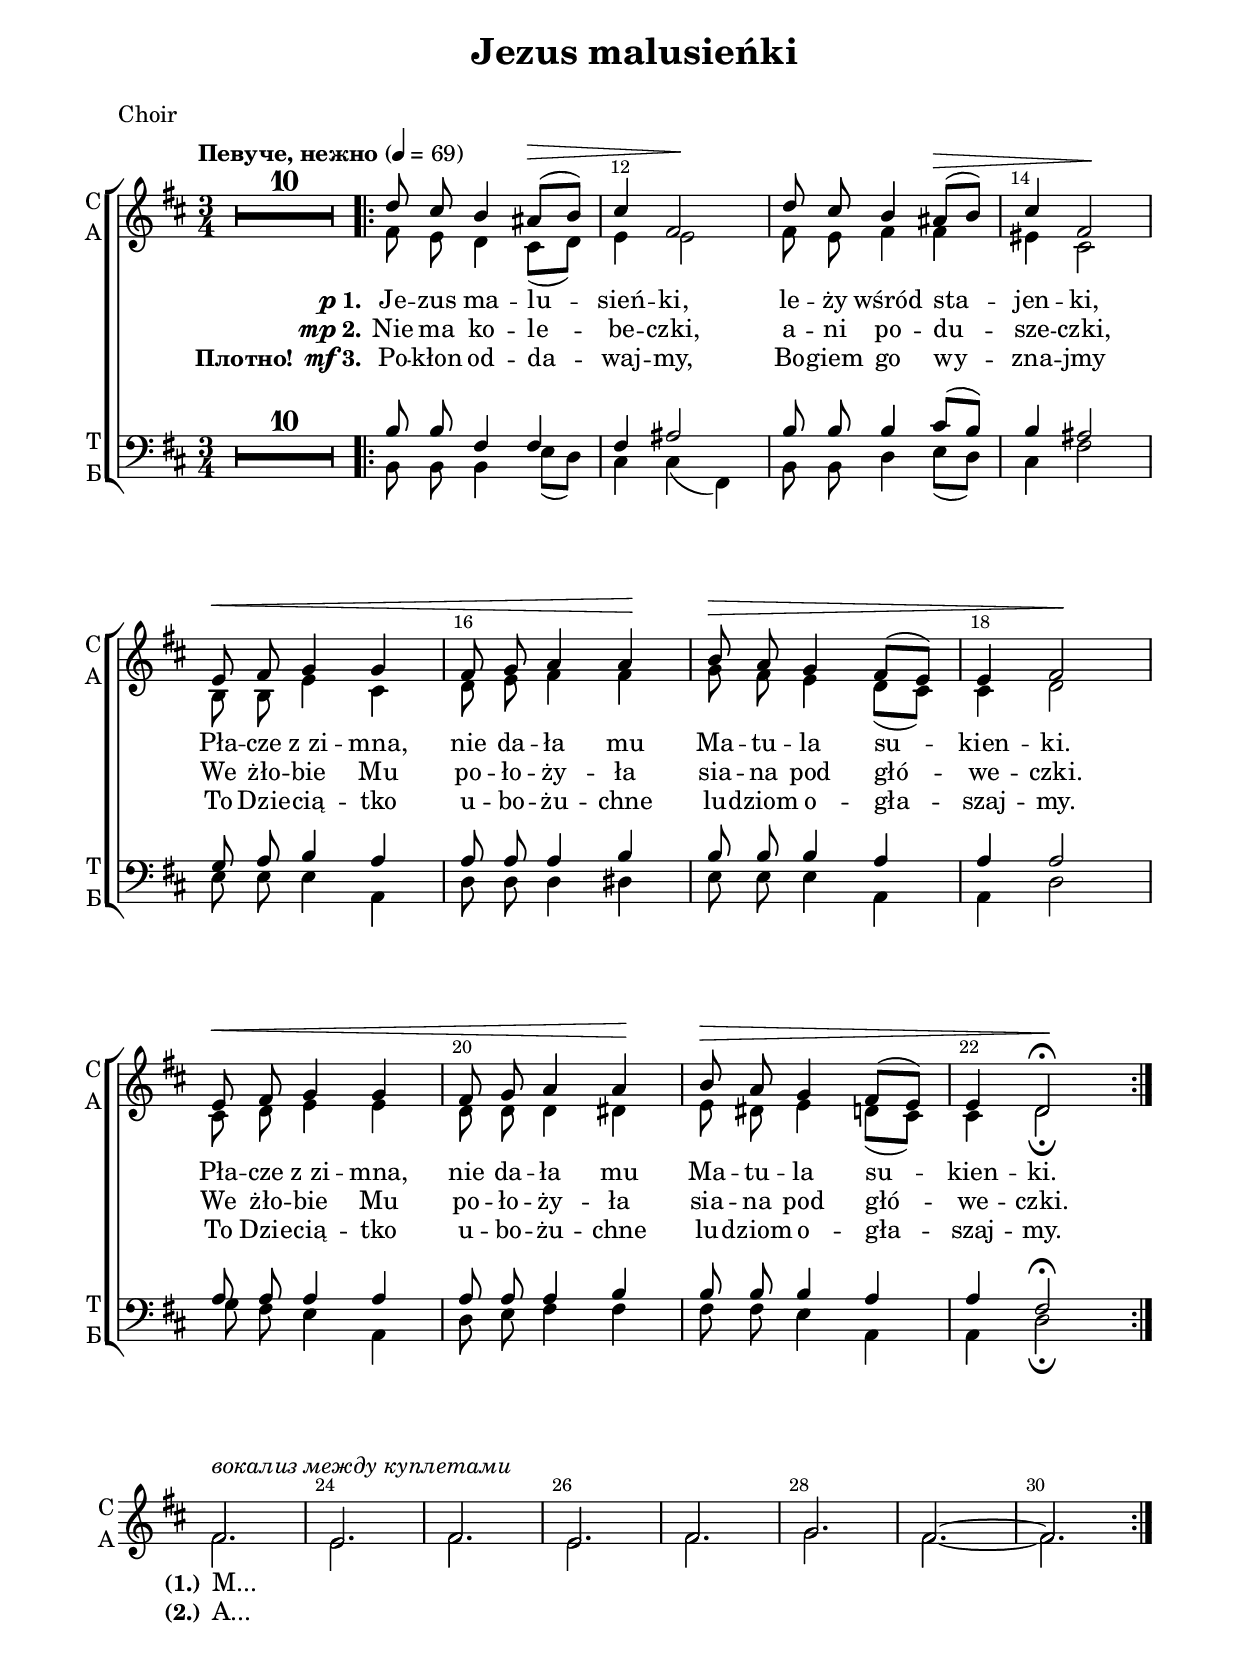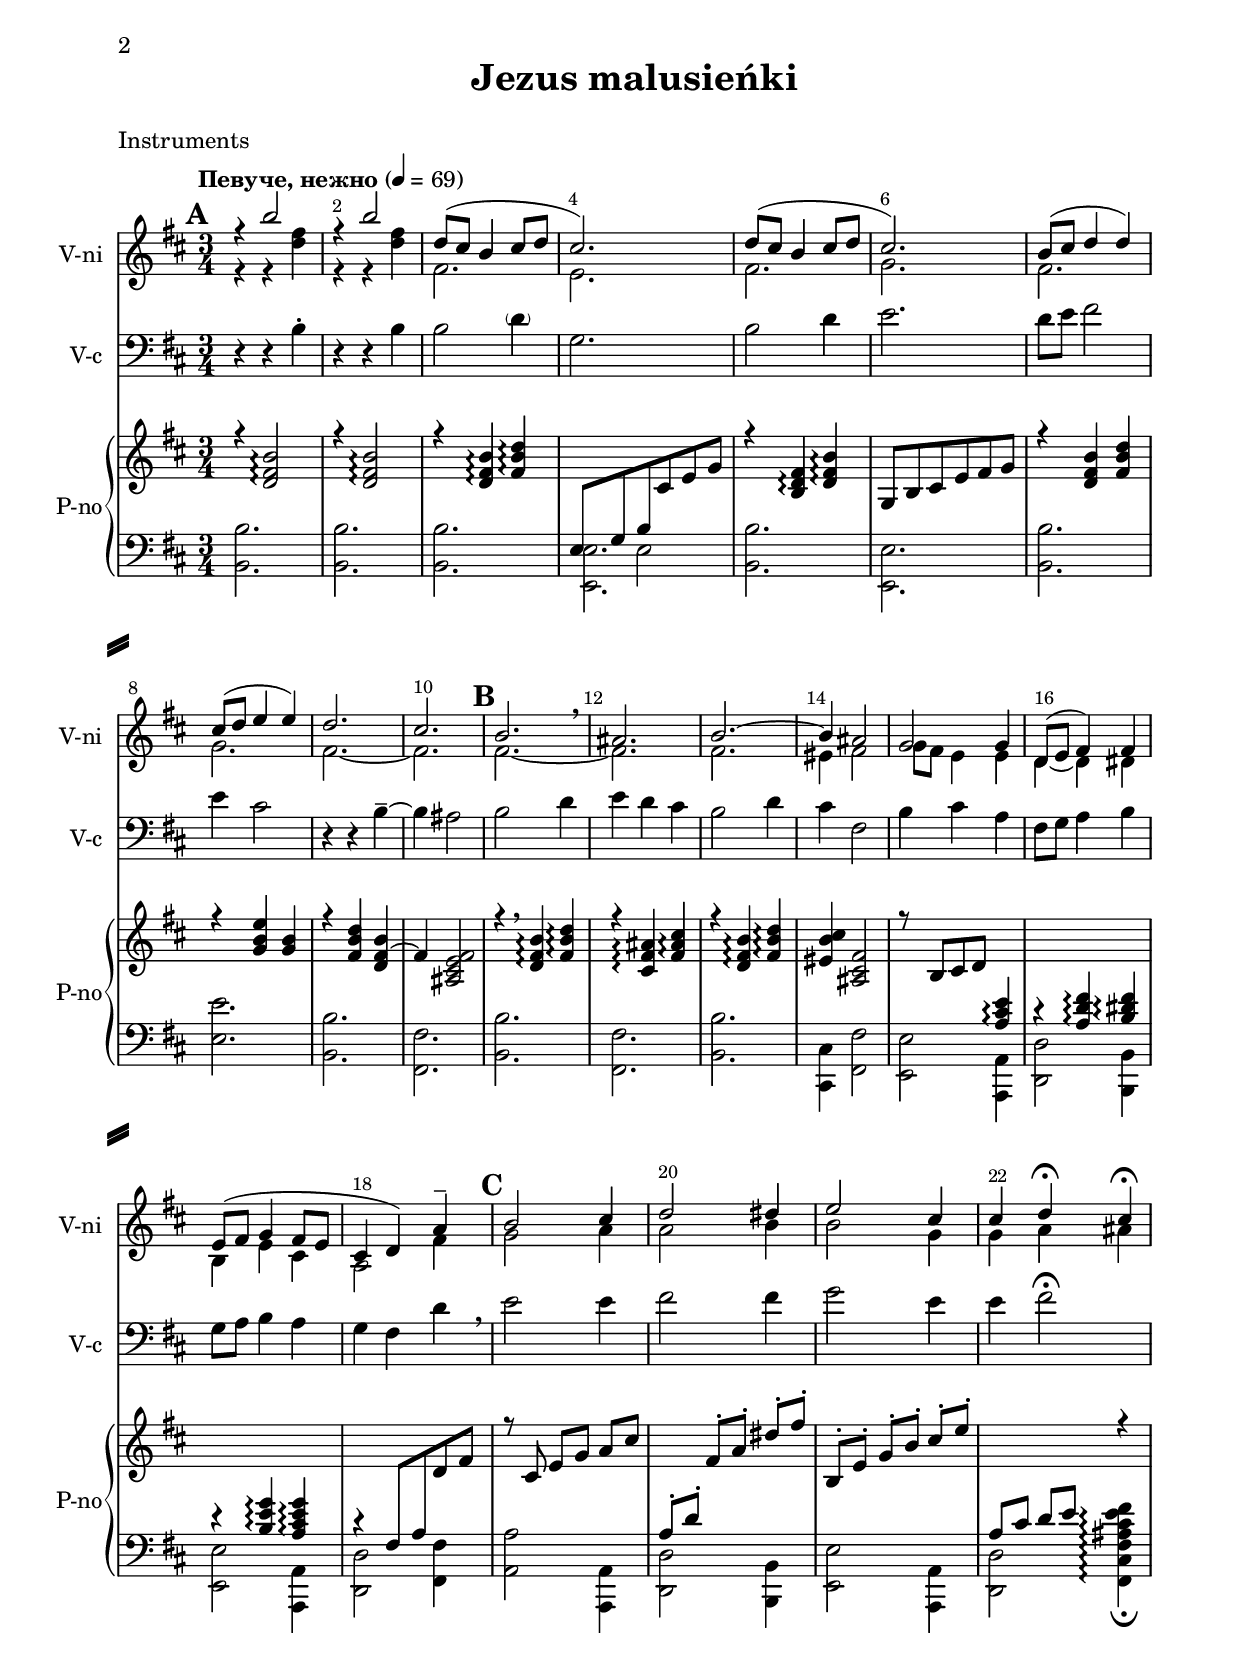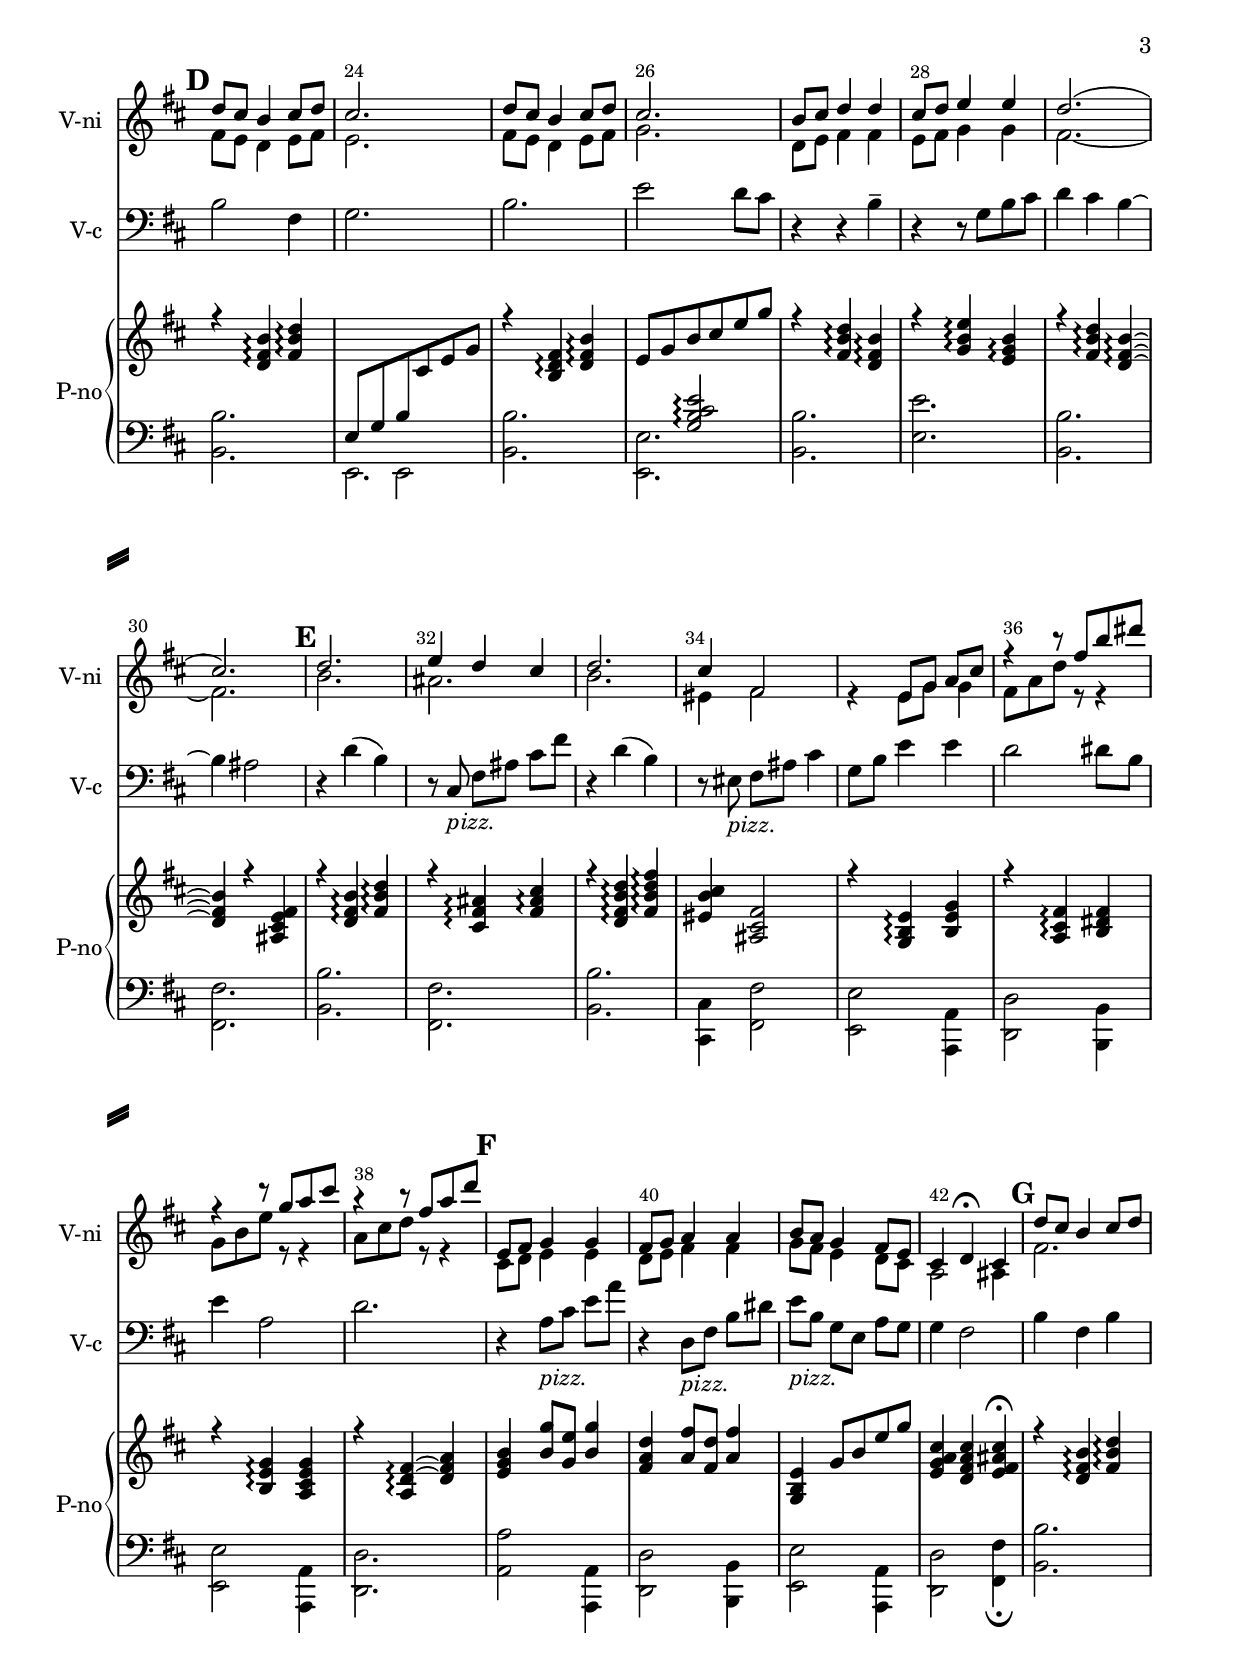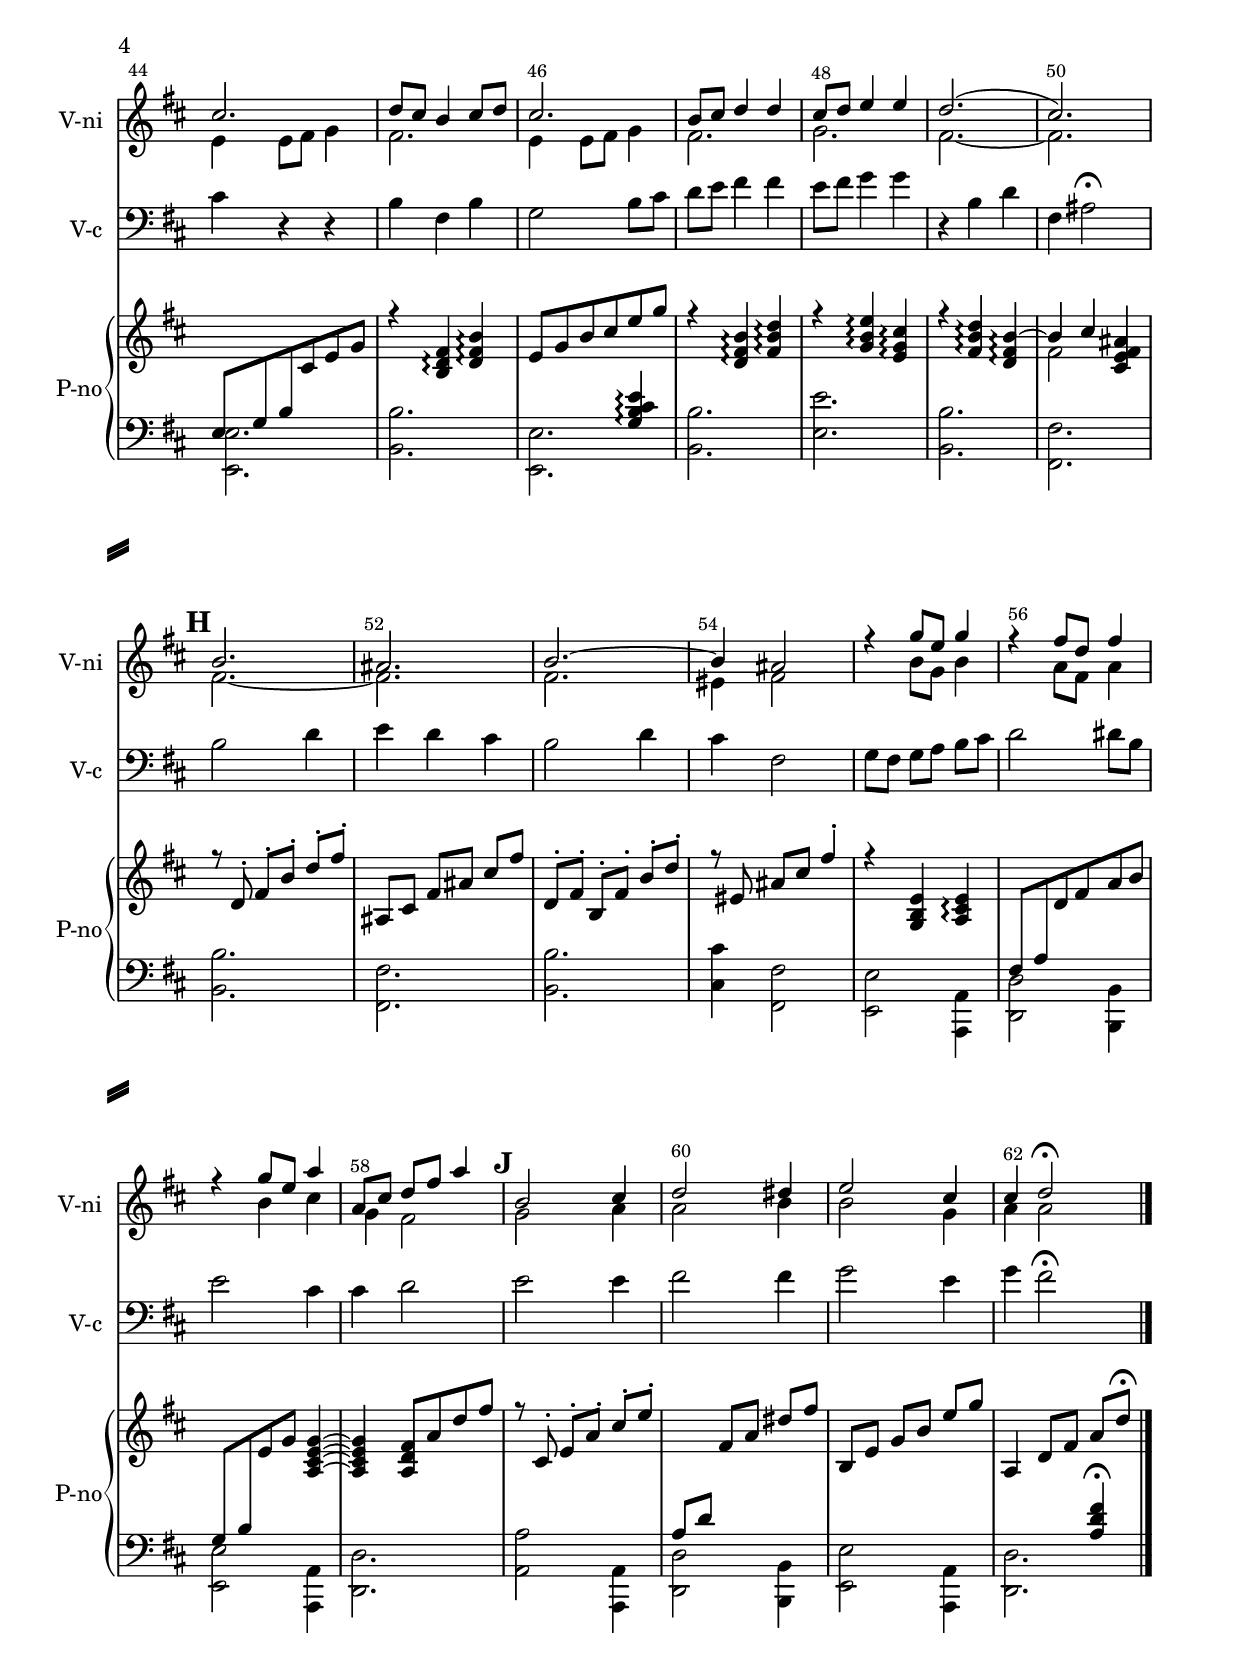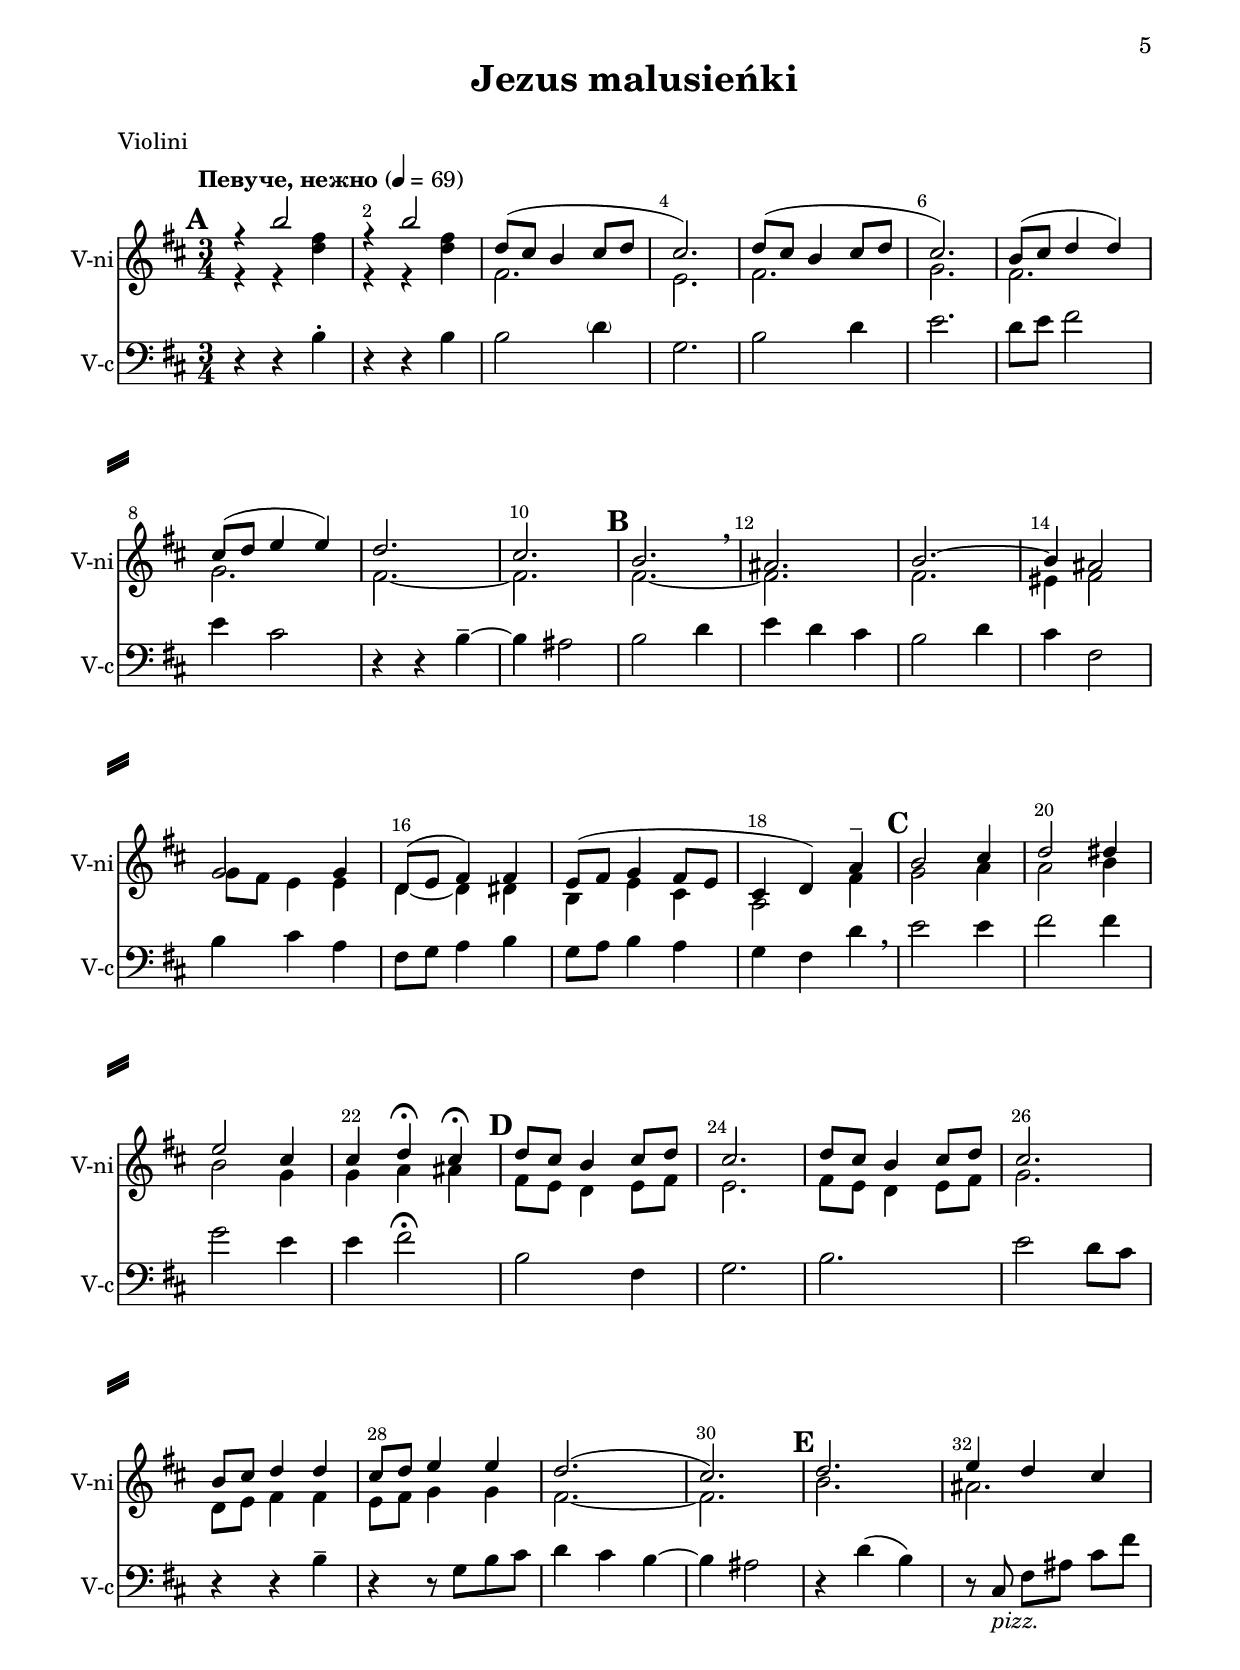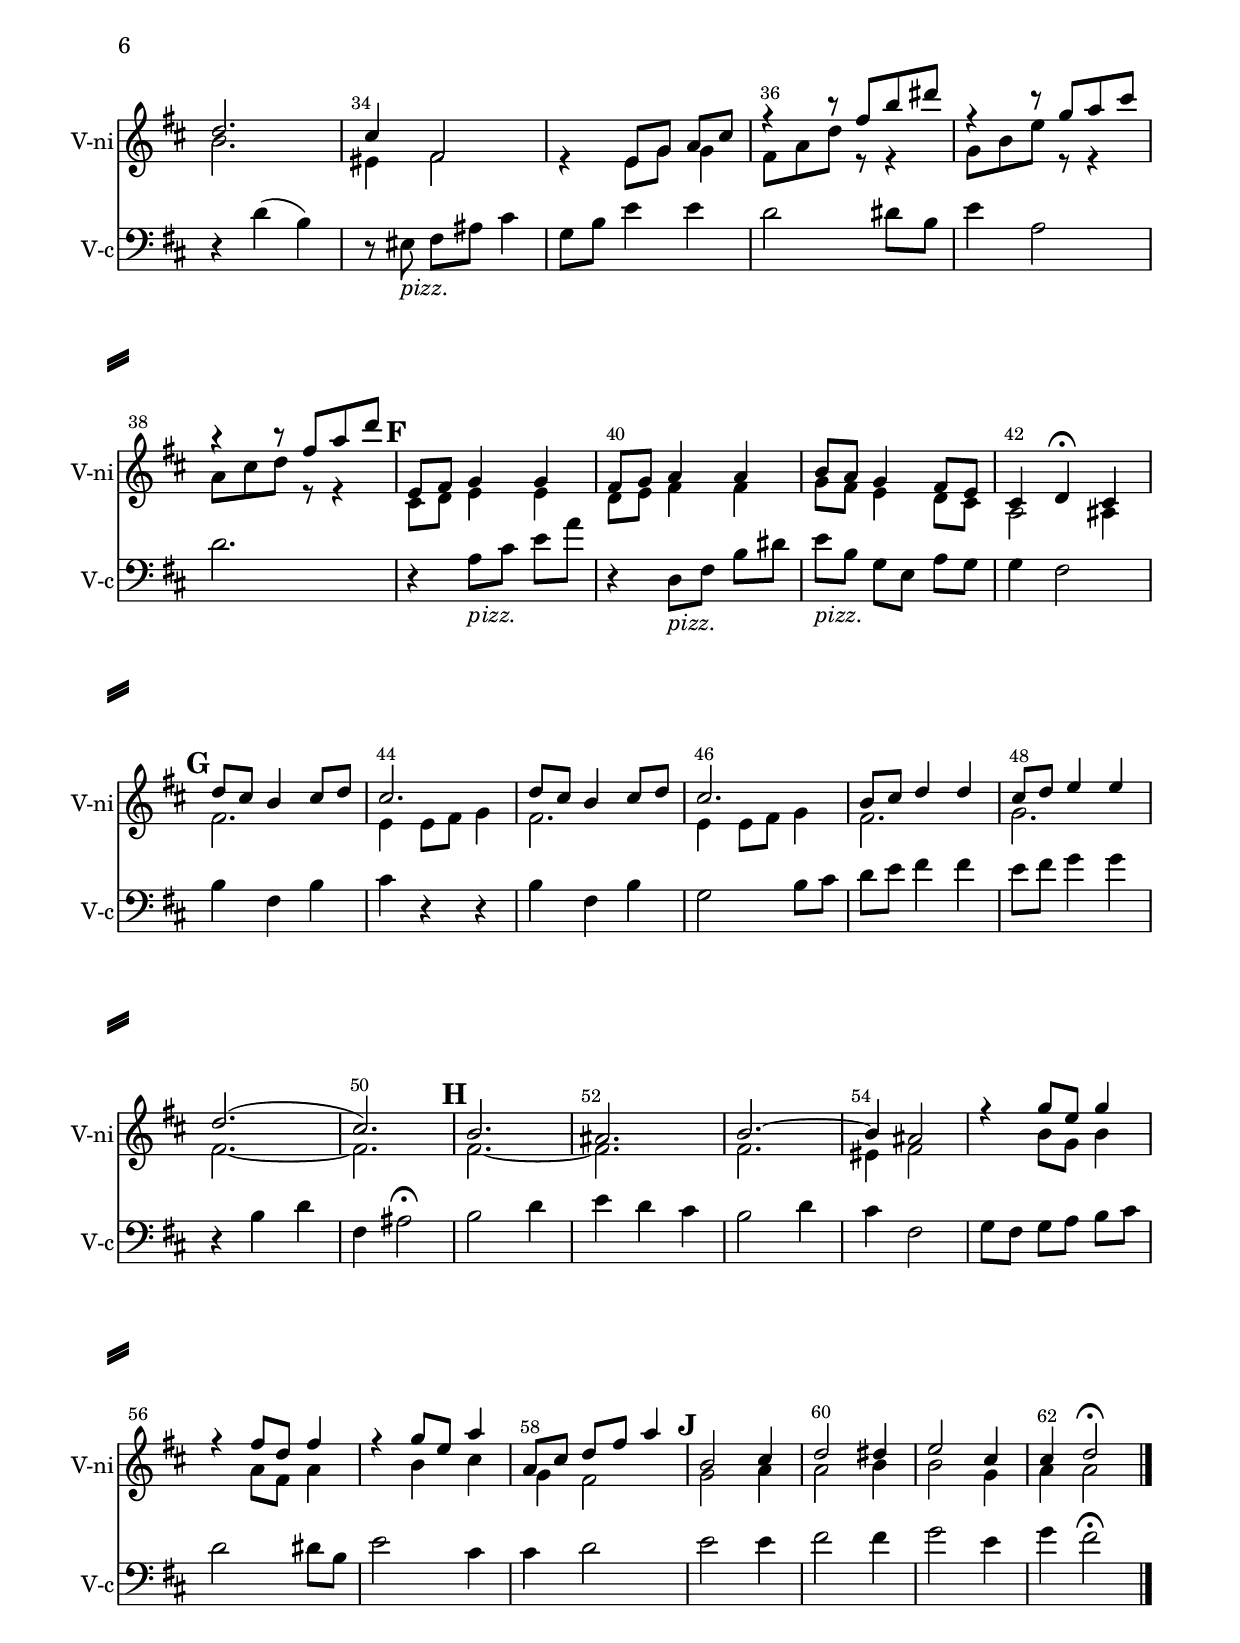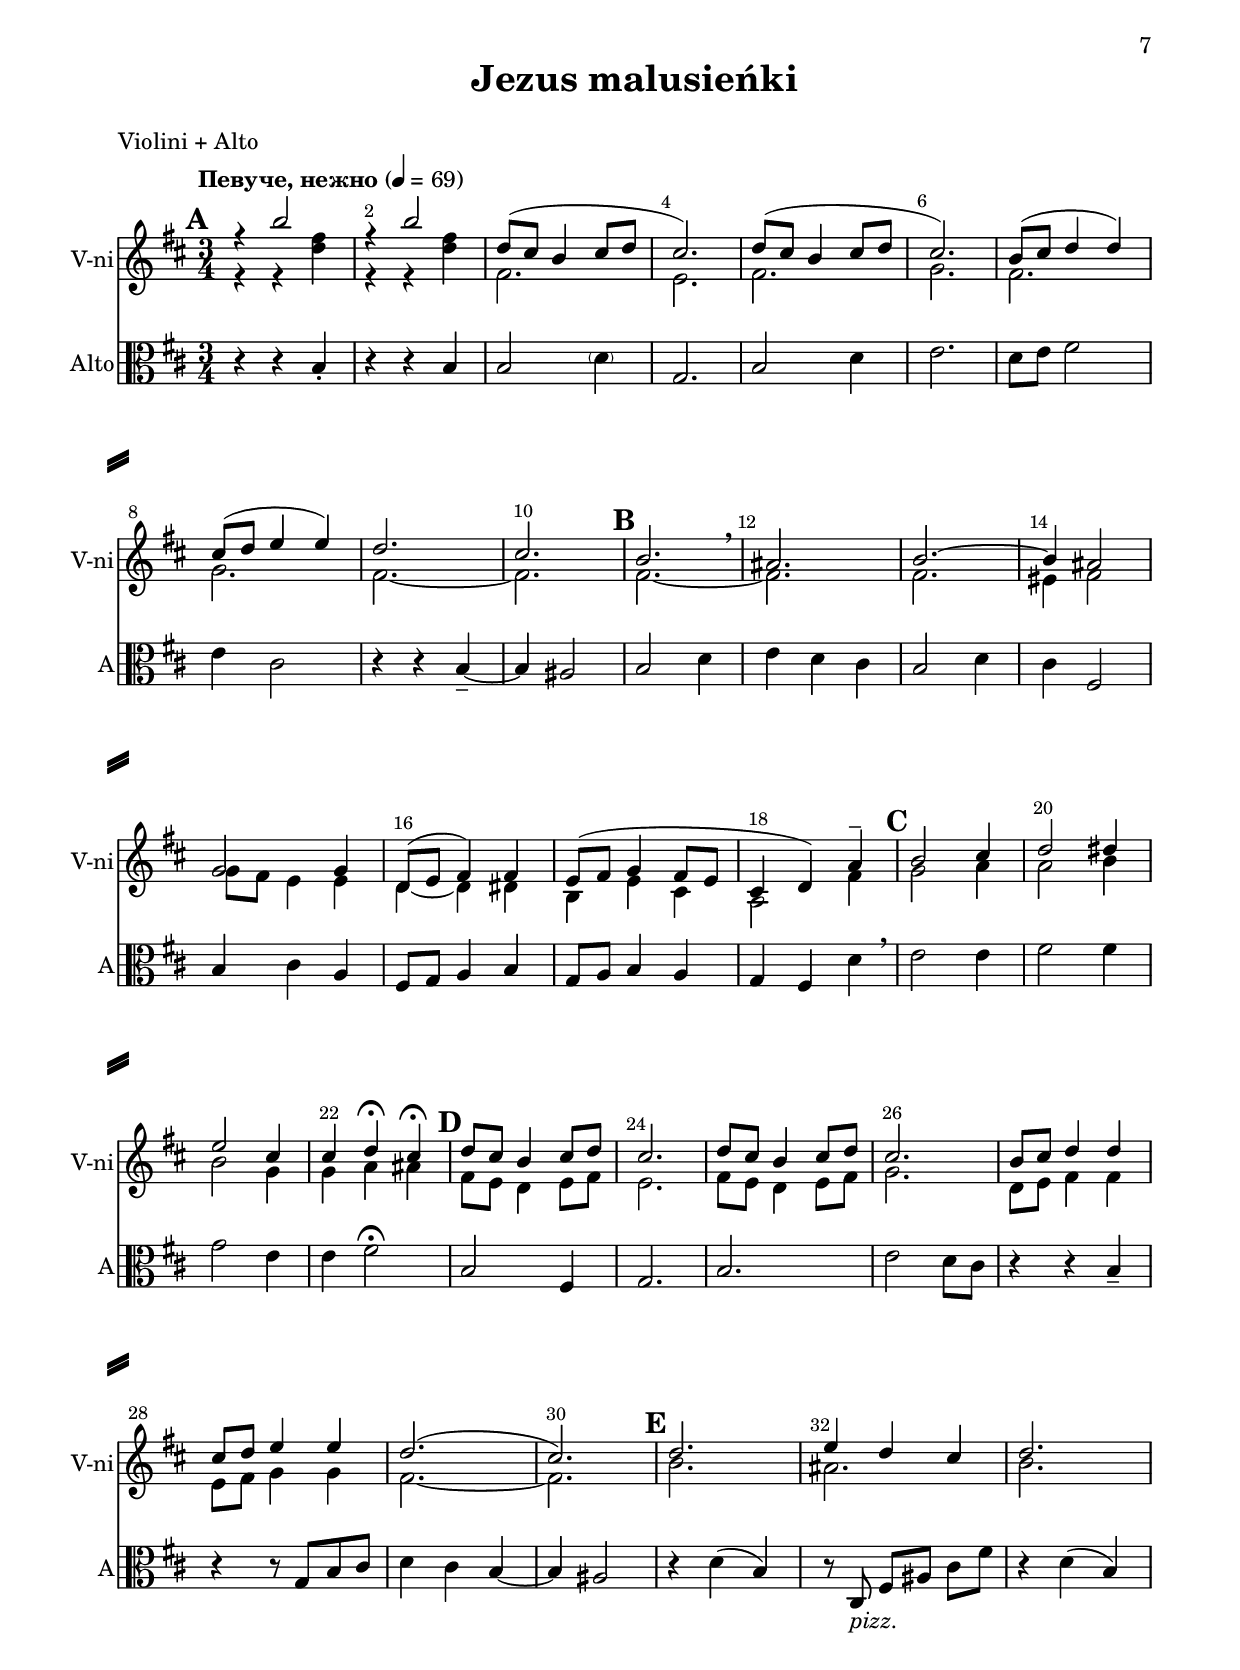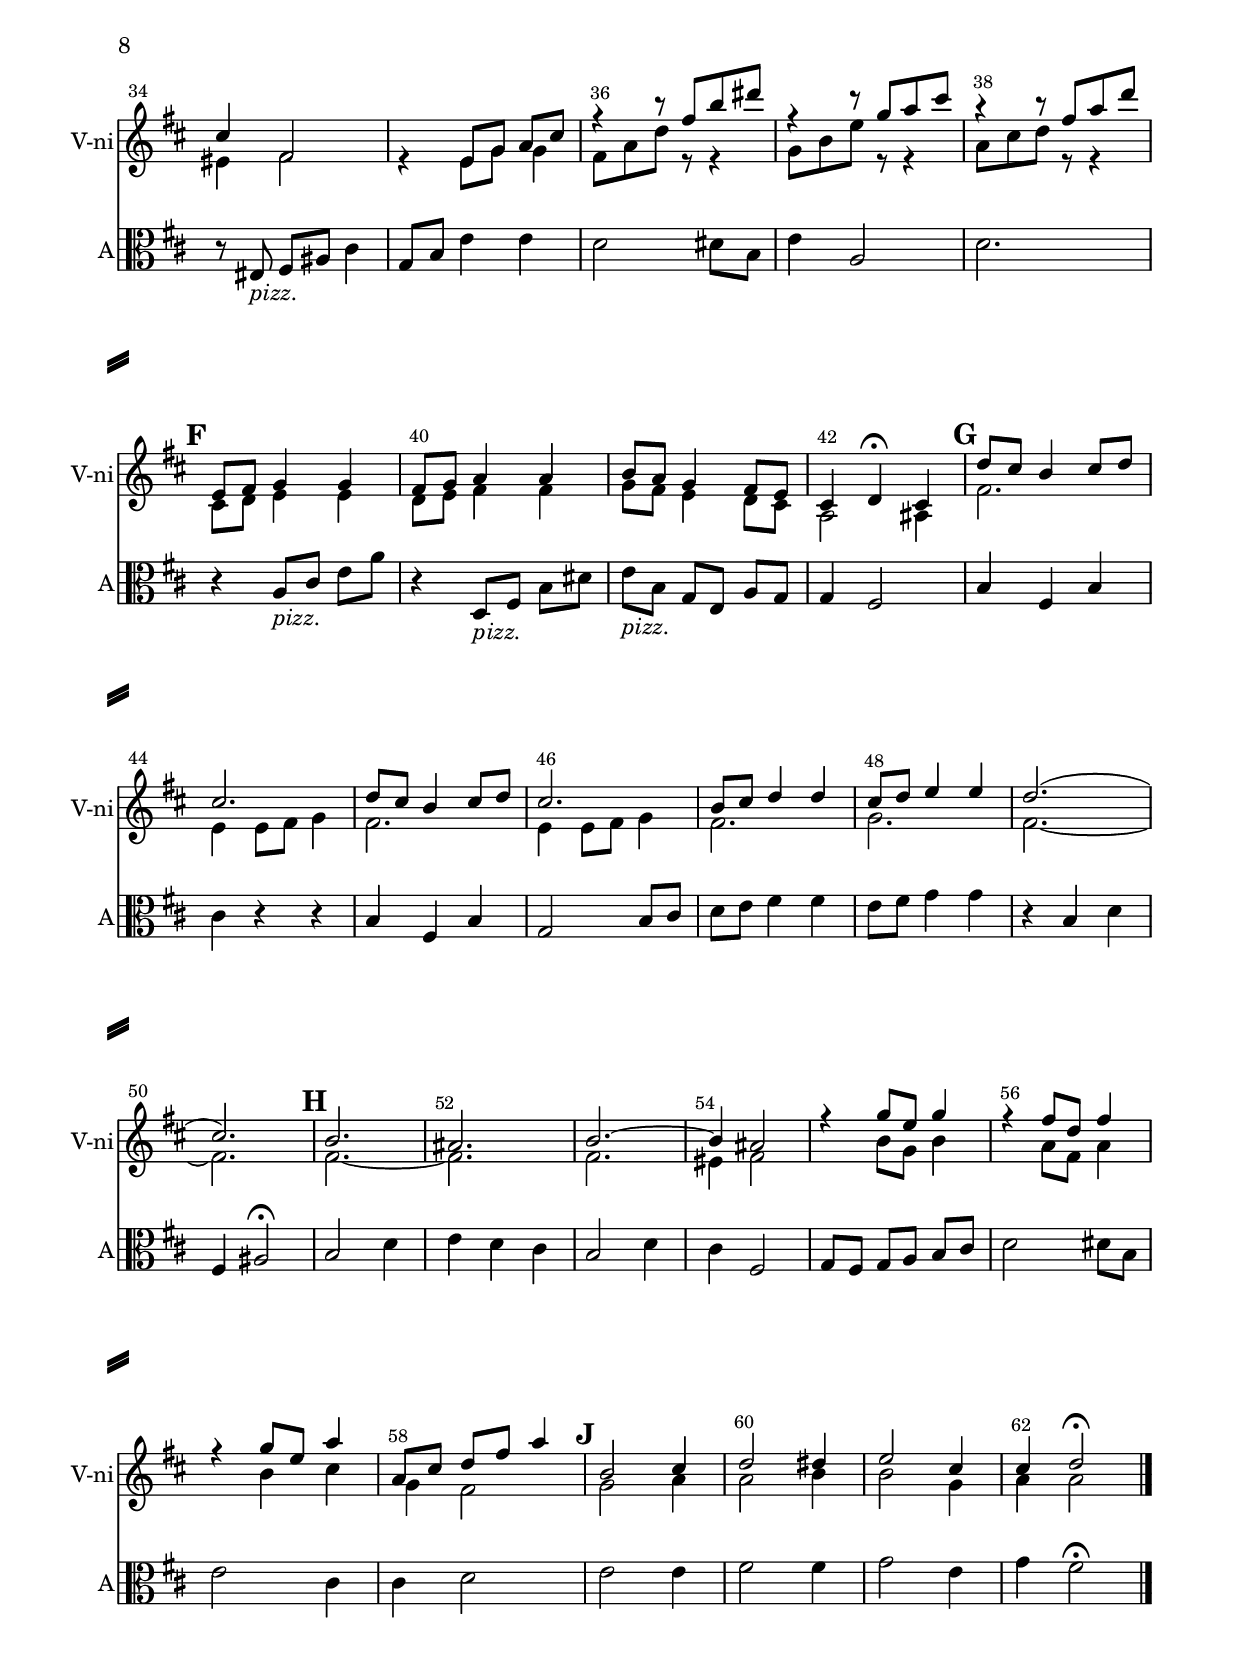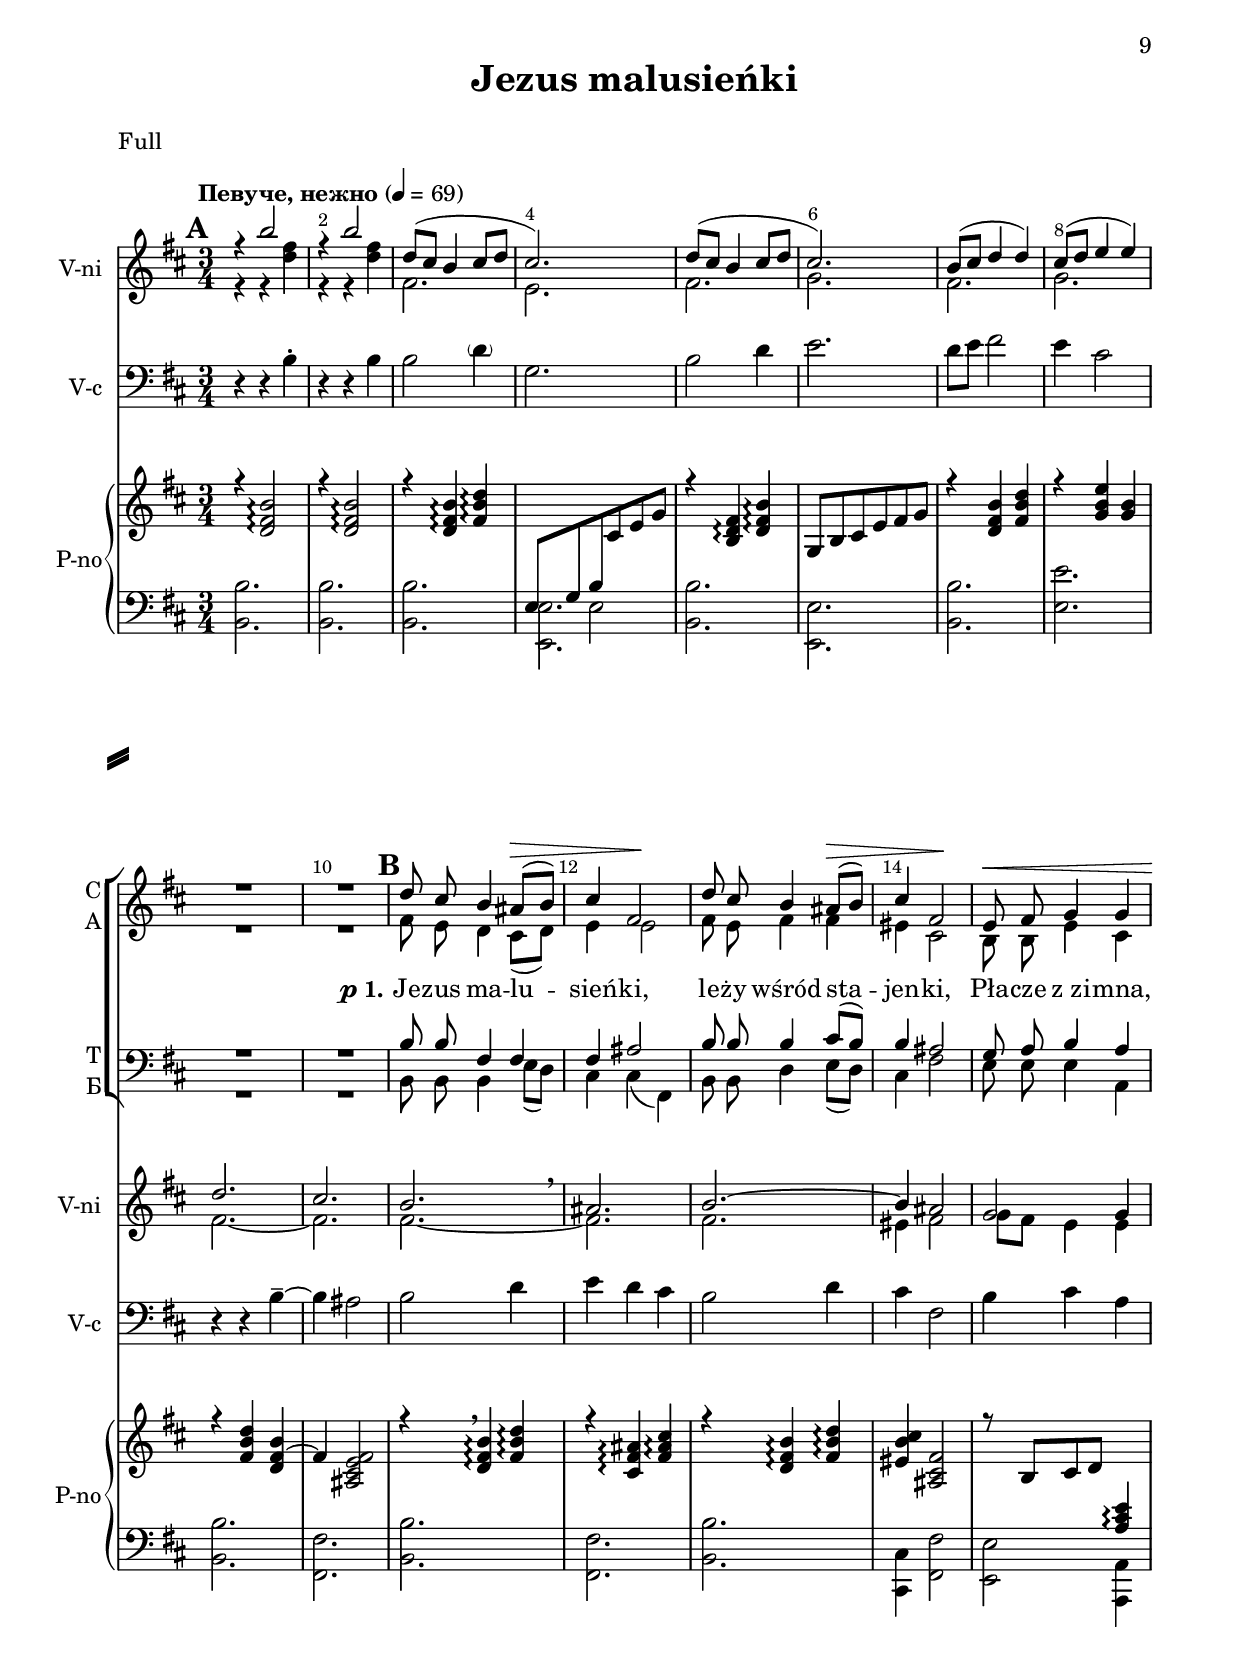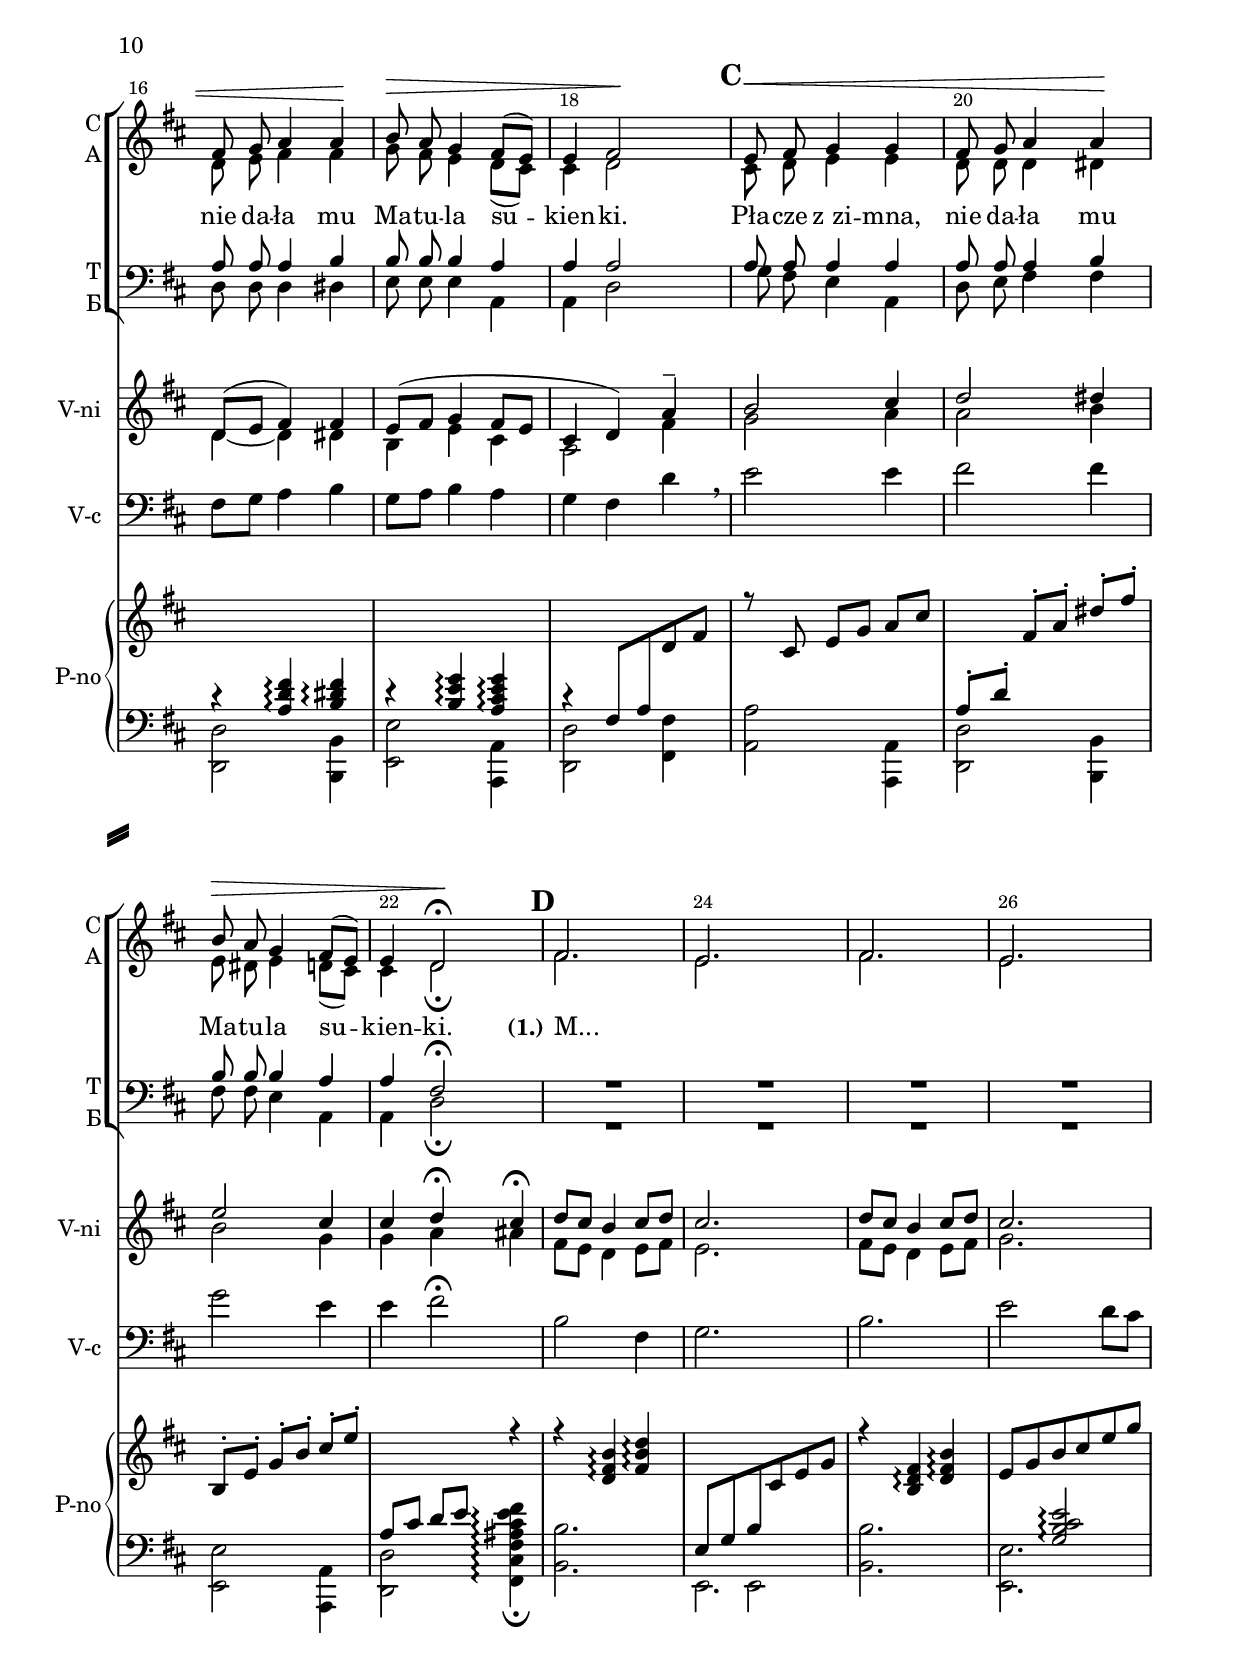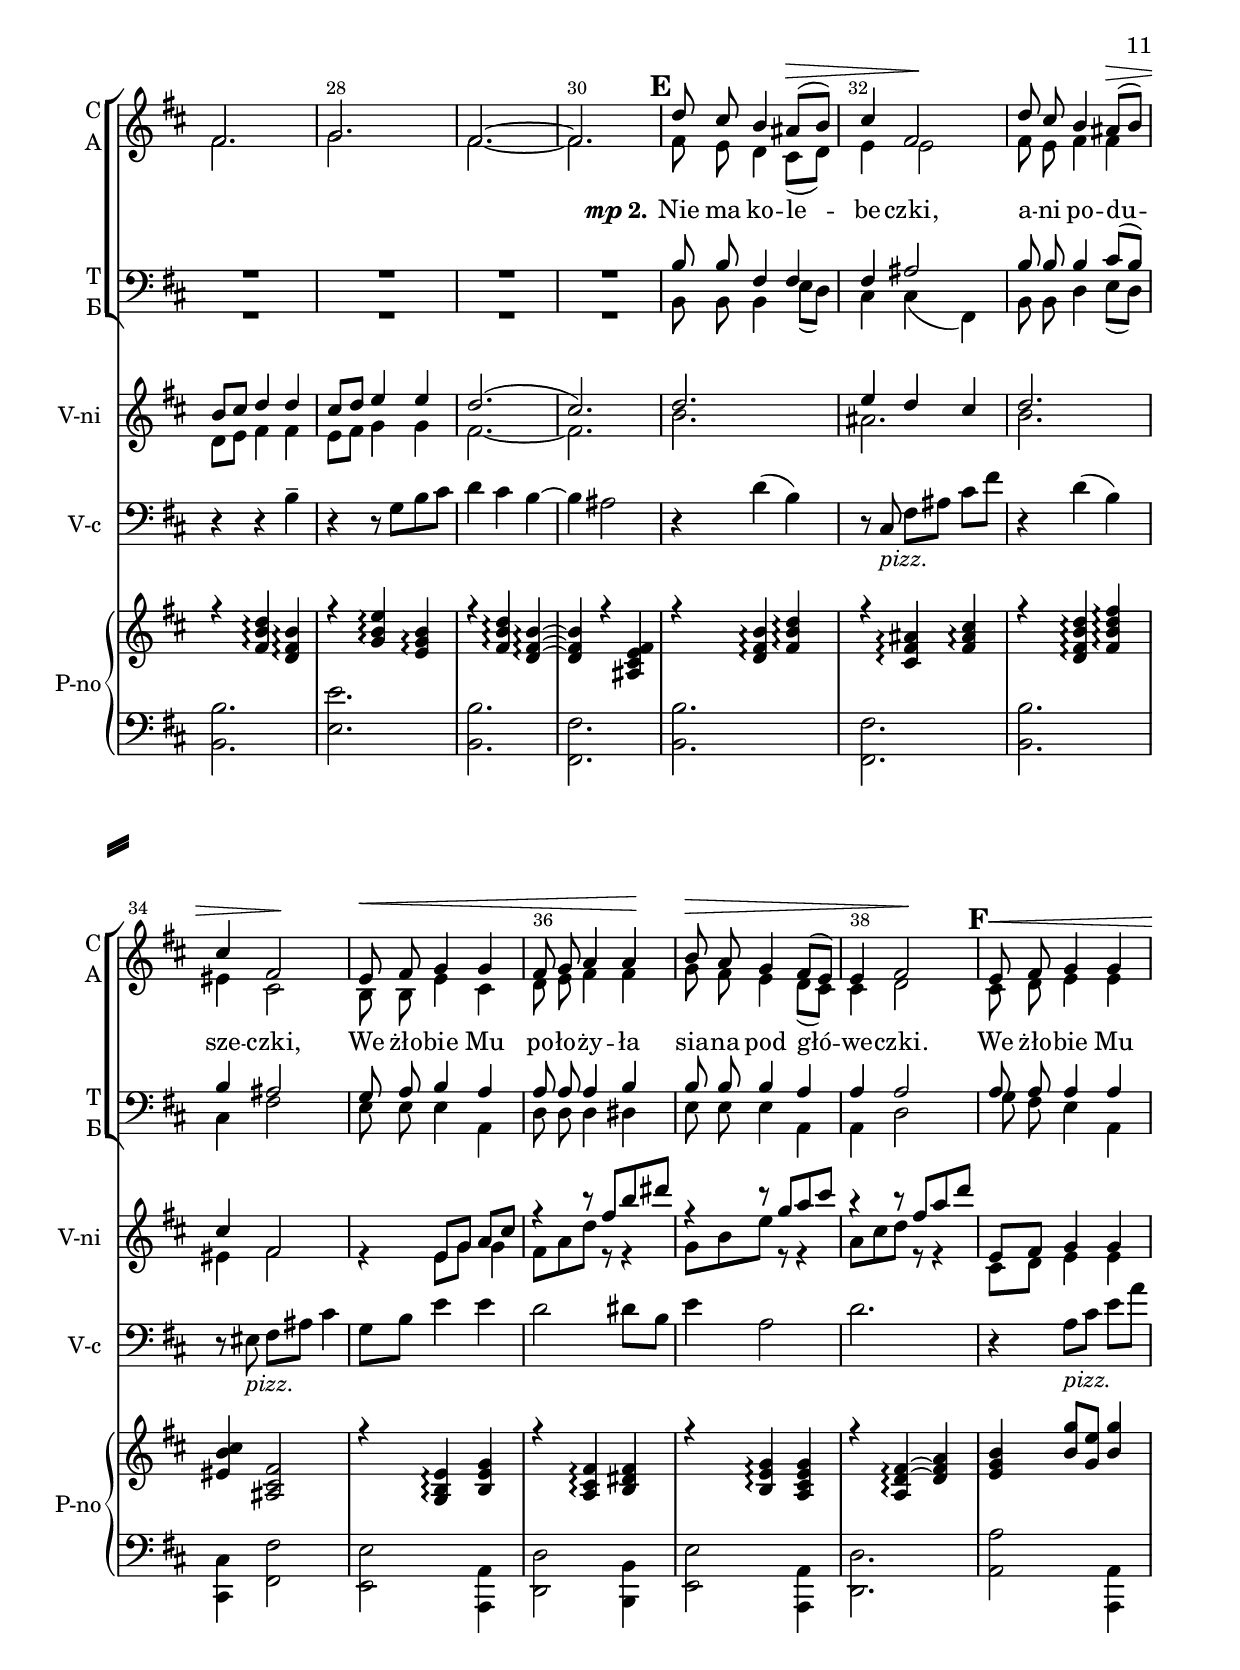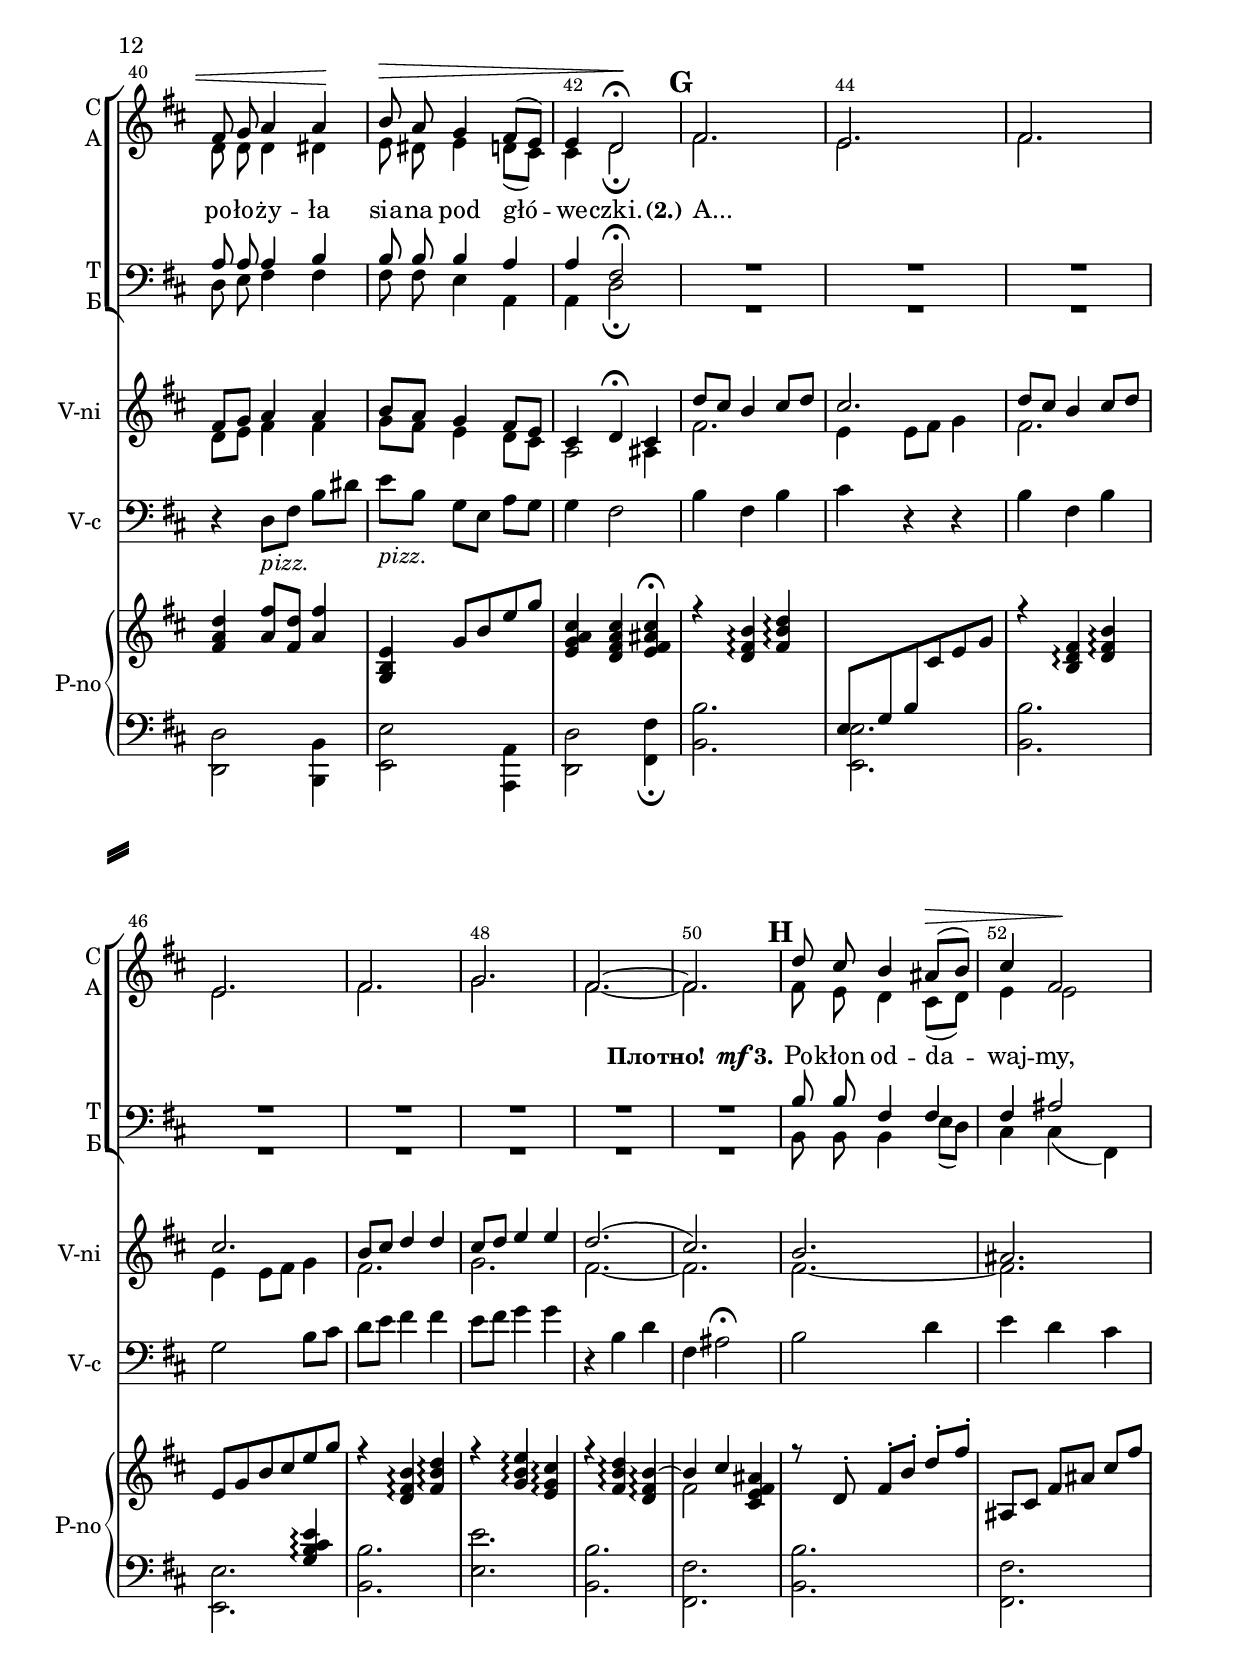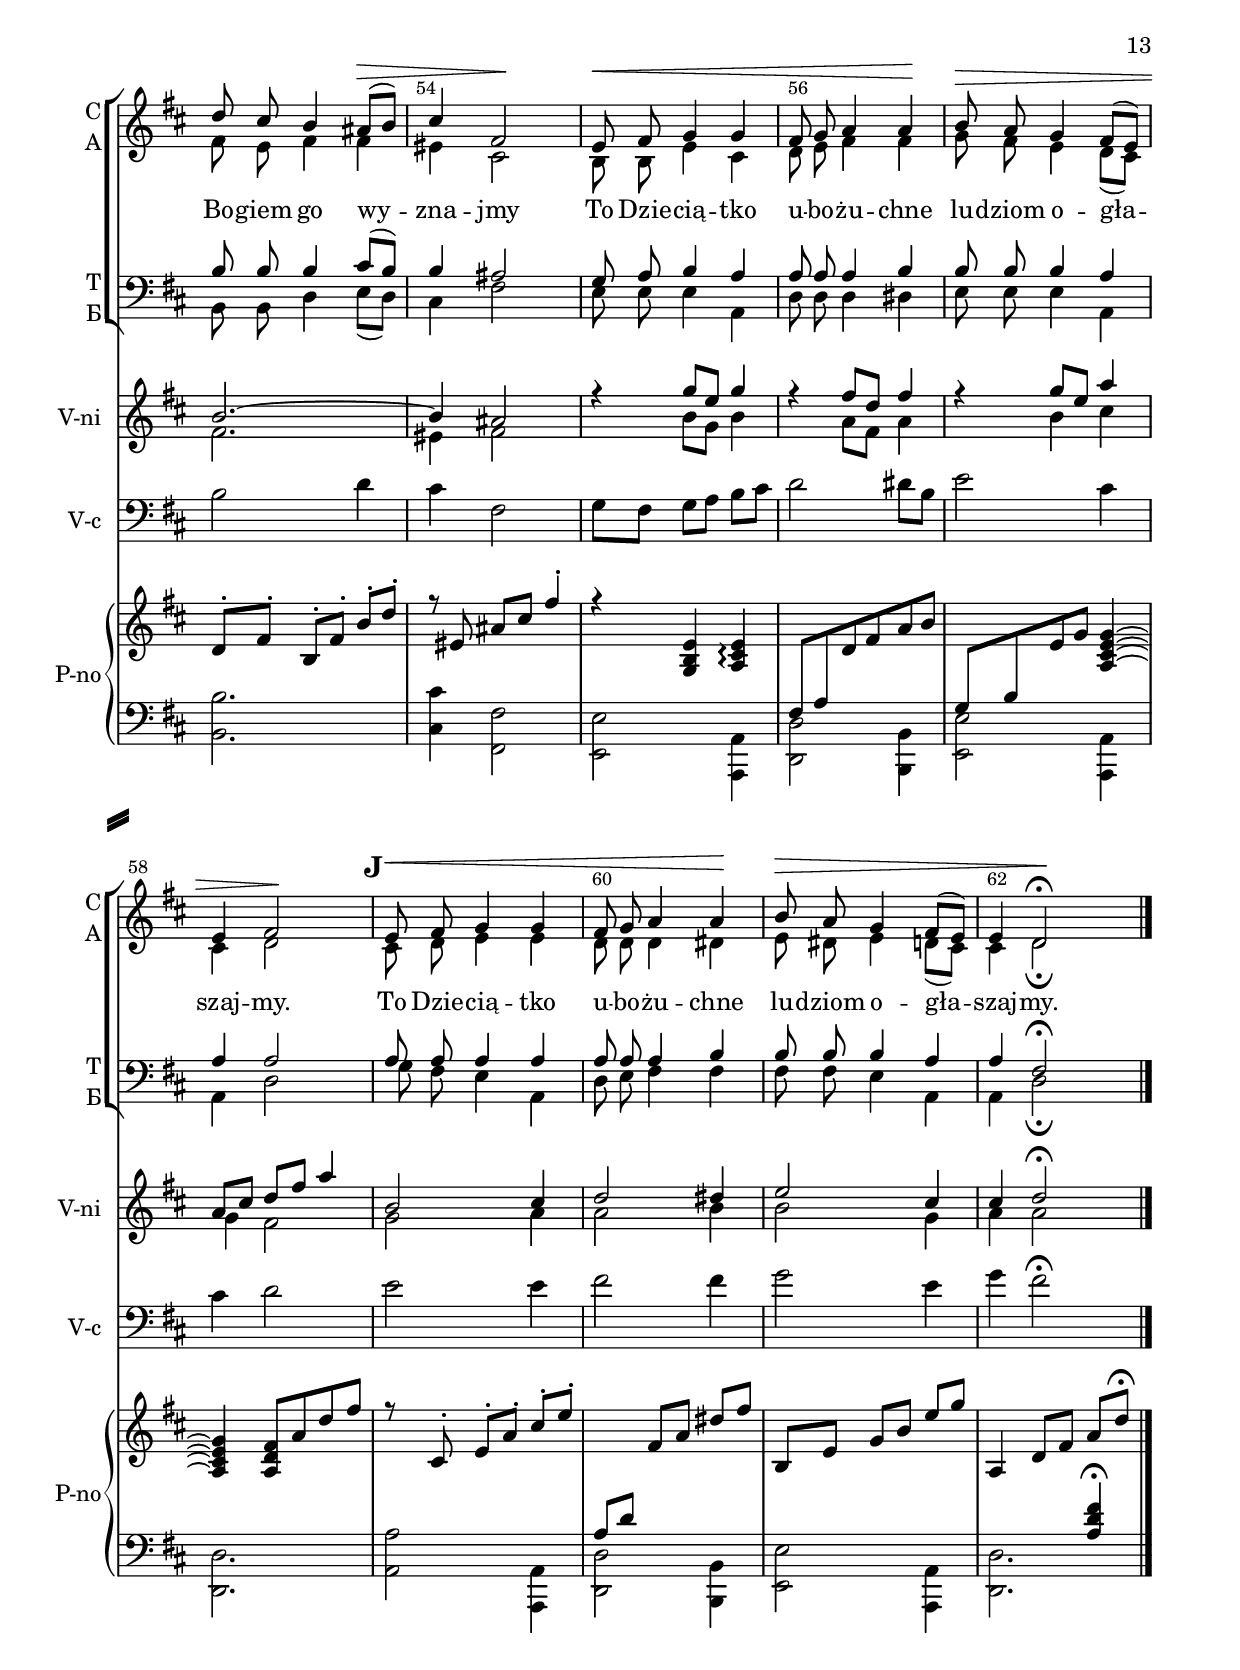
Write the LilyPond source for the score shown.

\version "2.18.2"

% закомментируйте строку ниже, чтобы получался pdf с навигацией
#(ly:set-option 'point-and-click #f)
#(ly:set-option 'midi-extension "mid")
#(set-default-paper-size "a4")
%#(set-global-staff-size 17.8)

\header {
  title = "Jezus malusieńki"
  subtitle = " "
  % Удалить строку версии LilyPond 
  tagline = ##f
}

\paper {
  #(set-default-paper-size "a4")
  top-margin = 10
  left-margin = 20
  right-margin = 15
  bottom-margin = 15
  indent = 0
  ragged-bottom = ##f
  ragged-last-bottom = ##f
}

global = {
  \key b \minor
  \numericTimeSignature
  \time 3/4
  \set Score.skipBars = ##t
  \override MultiMeasureRest.expand-limit = #3
  \set Score.markFormatter = #format-mark-box-numbers
  \override Score.BarNumber.break-visibility = #end-of-line-invisible
  \override Score.BarNumber.X-offset = #1
  \override Score.BarNumber.self-alignment-X = #LEFT
  \set Score.barNumberVisibility = #(every-nth-bar-number-visible 2)
}

globalv = {
  \global
  \autoBeamOff
  \dynamicUp
  R2.*10
}

tbreak = {
  \tag #'breaking' { \break }
}

smelody = \relative c'' {
  d8 cis8 b4 ais8([\> b8 )] | % 2
  cis4 fis,2\! | % 3
  d'8 cis8 b4 ais8\> ([ b8 )] | % 4
  cis4 fis,2\! | % 5 
  \tbreak
  e8\< fis8 g4 g4 | % 6
  fis8 g8 a4 a4\! | % 7
  b8\> a8 g4 fis8 ([ e8 )] | % 8
  e4 fis2\! | % 9
  \tbreak
  e8\< fis8 g4 g4 | 
  fis8 g8 a4 a4\! | % 11
  b8\> a8 g4 fis8 ([ e8 )] | % 12
  e4 d2\! \fermata | % 13
  \tbreak
}

markschoir = \relative c' {
  \tempo "Певуче, нежно" 4=69
  s2.*10
  \repeat volta 3 { s2.*12 }
  s2.^\markup\italic"вокализ между куплетами"
  s2.*7
}

marksfull = \relative c' {
  \tempo "Певуче, нежно" 4=69
  \mark \default s2.*10
  \mark \default s2.*8
  \mark \default s2.*4
  \mark \default s2.*8
  \mark \default s2.*8
  \mark \default s2.*4
  \mark \default s2.*8
  \mark \default s2.*8
  \mark \default s2.*4
}


refrain = \relative c' {
  fis2. | % 14
  e2. | % 15
  fis2. | % 16
  e2. | % 17
  fis2. | % 18
  g2. | % 19
  fis2. ~ | 
  fis2.
}

amelody = \relative c' {
  fis8 e8 d4 cis8([ d8)] | % 2
  e4 e2 | % 3
  fis8 e8 fis4 fis | % 4
  eis4 cis2 | % 5
  b8 b8 e4 cis4 | % 6
  d8 e8 fis4 fis4 | % 7
  g8 fis8 e4 d8 ([ cis8 )] | % 8
  cis4 d2 | % 9
  cis8 d8 e4 e4 |
  d8 d8 d4 dis4 | % 11
  e8 dis8 e4 d8 ([ cis8 )] | % 12
  cis4 d2 \fermata
}

tmelody = \relative c' {
  b8 b8 fis4 fis4 | % 2
  fis4 ais2 | % 3
  b8 b8 b4 cis8 ([ b8 )] | % 4
  b4 ais2 | % 5
  g8 a8 b4 a4 | % 6
  a8 a8 a4 b4 | % 7
  b8 b8 b4 a4 | % 8
  a4 a2 | % 9
  a8 a8 a4 a4 | 
  a8 a8 a4 b4 | % 11
  b8 b8 b4 a4 | % 12
  a4 fis2 \fermata
}

bmelody = \relative c {
  b8 b8 b4 e8 ([ d8 )] | % 2
  cis4 cis4( fis,4) | % 3
  b8 b8 d4 e8 ([ d8 )] | % 4
  cis4 fis2 | % 5
  e8 e8 e4 a,4 | % 6
  d8 d8 d4 dis4 | % 7
  e8 e8 e4 a,4 | % 8
  a4 d2 | % 9
  g8 fis8 e4 a,4 | 
  d8 e8 fis4 fis4 | % 11
  fis8 fis8 e4 a,4 | % 12
  a4 d2 \fermata
}


verseone =  \lyricmode {
  \set stanza = \markup { \dynamic p "1." }   Е -- зус ма -- лю -- ще -- ньки 
  Ле -- жы на -- гу -- ще -- ньки 
  Пўа -- \markup{"ч"\tiny"ъ" "э"} з_жи -- мна, не да -- ўа Му 
  Ма -- ту -- щя су -- ке -- нки. 
  Пўа -- \markup{"ч"\tiny"ъ" "э"} з_жи -- мна, не да -- ўа Му
  Ма -- ту -- щя су -- ке -- нки. 
}

verseone = \lyricmode {
  \set stanza = \markup { \dynamic p "1." } Je -- zus ma -- lu -- sień -- ki,
  le -- ży wśród sta -- jen -- ki,
  Pła -- cze z_zi -- mna, nie da -- ła mu Ma -- tu -- la su -- kien -- ki. 
  Pła -- cze z_zi -- mna, nie da -- ła mu Ma -- tu -- la su -- kien -- ki. 
}

mmm = \lyricmode { \set stanza = "(1.)" М... _ _ _ _ _ _ }
mmmm = \lyricmode { \set stanza = "(2.)" A... _ _ _ _ _ _ }

versetwo =  \lyricmode {
  \set stanza = \markup { \dynamic mp "2." } Не ма ко -- ле -- бэ -- \markup{"ч"\tiny"ъ" "ки,"}
  А -- ни по -- ду -- шэ -- \markup{"ч"\tiny"ъ" "ки,"} 
  Вэ жуо -- бе Му по -- ўо -- жы -- ўа 
  Щя -- на под гўу -- вэ -- \markup{"ч"\tiny"ъ" "ки."}
  Вэ жуо -- бе Му по -- ўо -- жы -- ўа 
  Щя -- на под гўу -- вэ -- \markup{"ч"\tiny"ъ" "ки."}
}

versetwo = \lyricmode {
  \set stanza = \markup { \dynamic mp "2." } 
  Nie ma ko -- le -- be -- czki, a -- ni po -- du -- sze -- czki,
  We żło -- bie Mu po -- ło -- ży -- ła sia -- na pod głó -- we -- czki. 
  We żło -- bie Mu po -- ło -- ży -- ła sia -- na pod głó -- we -- czki. 
}

versethree =  \lyricmode {
  \set stanza = \markup { "Плотно! " \dynamic mf "3." } По -- кўон Му од
  -- дай -- мы, Бо -- гем Го вы -- знай -- мы, То
  Дже -- чо -- \markup{\tiny н тко} у -- бо -- жу -- хнэ Лю -- джём
  о -- гўа -- шай -- мы. То Дже -- чо -- нтко у --
  бо -- жу -- хнэ Лю -- джём о -- гўа -- шай -- мы.
}

versethree =  \lyricmode {
  \set stanza = \markup { "Плотно! " \dynamic mf "3." }
  Po -- kłon od -- da -- waj -- my, Bo -- giem go wy -- zna -- jmy
  To Dzie -- cią -- tko u -- bo -- żu -- chne lu -- dziom o -- gła -- szaj -- my.
  To Dzie -- cią -- tko u -- bo -- żu -- chne lu -- dziom o -- gła -- szaj -- my.
}

violinone = \relative c''' {
  \global
  r4 b2 | % 2
  r4 b2 | % 3
  d,8 ( [ cis8 ] b4 cis8 [ d8 ] | % 4
  cis2. ) | % 5
  d8 ( [ cis8 ] b4 cis8 [ d8 ] | % 6
  cis2. ) | % 7
  b8 ( [ cis8 ] d4 d4 ) | % 8
  cis8 ( [ d8 ] e4 e4 ) | % 9
  d2. | 
  cis2. | % 11
  b2. \breathe | % 12
  ais2. | % 13
  b2. ~ | % 14
  b4 ais2 | % 15
  g2 g4 | % 16
  d8 ( [ e8 ] fis4 ) fis4 | % 17
  e8 ( [ fis8 ] g4 fis8 [ e8 ] | % 18
  cis4 d4 ) a'4 -- | % 19
  b2 cis4 | 
  d2 dis4 | % 21
  e2 cis4 | % 22
  cis4 d4 \fermata cis4 \fermata | % 23
  d8 [ cis8 ] b4 cis8 [ d8 ] | % 24
  cis2. | % 25
  d8 [ cis8 ] b4 cis8 [ d8 ] | % 26
  cis2. | % 27
  b8 [ cis8 ] d4 d4 | % 28
  cis8 [ d8 ] e4 e4 | % 29
  d2.( |
  cis2.) | % 31
  d2. | % 32
  e4 d4 cis4 | % 33
  d2. | % 34
  cis4 fis,2 s4 e8 [ g8 ] a8 [ cis8 ] | % 36
  r4 r8 fis8 [ b8 dis8 ] | % 37
  r4 r8 g,8 [ a8 cis8 ] | % 38
  r4 r8 fis,8 [ a8 d8 ] | % 39
  e,,8 [ fis8 ] g4 g4 | 
  fis8 [ g8 ] a4 a4 | % 41
  b8 [ a8 ] g4 fis8 [ e8 ] | % 42
  cis4 d4 \fermata cis4 | % 43
  d'8  [ cis8 ] b4 cis8 [ d8 ] | % 44
  cis2. | % 45
  d8 [ cis8 ] b4 cis8 [ d8 ] | % 46
  cis2. | % 47
  b8 [ cis8 ] d4 d4 | % 48
  cis8 [ d8 ] e4 e4 | % 49
  d2. ( | 
  cis2.) | % 51
  \mark \default b2. | % 52
  ais2. | % 53
  b2. ~ | % 54
  b4 ais2 | % 55
  r4 g'8 [ e8 ] g4 | % 56
  r4 fis8 [ d8 ] fis4 | % 57
  r4 g8 [ e8 ] a4 | % 58
  a,8 [ cis8 ] d8 [ fis8 ] a4 | % 59
  \mark \default b,2 cis4 | 
  d2 dis4 | % 61
  e2 cis4 | % 62
  cis4 d2 \fermata  \bar "|."
  
}

violintwo = \relative c'' {
  \global
  r4 r4 <d fis>4 | % 2
  r4 r4 <d fis>4 | % 3
  fis,2. | % 4
  e2. | % 5
  fis2. | % 6
  g2. | % 7
  fis2. | % 8
  g2. | % 9
  fis2. ~ | 
  fis2. | % 11
  fis2. ~ | % 12
  fis2. | % 13
  fis2. | % 14
  eis4 fis2 | % 15
  g8 [ fis8 ] e4 e4 | % 16
  d4 ~ d4 dis4 | % 17
  b4 e4 cis4 | % 18
  a2 fis'4 | % 19
  g2 a4 | 
  a2 b4 | % 21
  b2 g4 | % 22
  g4 a4 ais4 | % 23
  fis8 [ e8 ] d4 e8 [ fis8 ] | % 24
  e2. | % 25
  fis8 [ e8 ] d4 e8 [ fis8 ] | % 26
  g2. | % 27
  d8 [ e8 ] fis4 fis4 | % 28
  e8 [ fis8 ] g4 g4 | % 29
  fis2. ~ | 
  fis2. | % 31
  b2. | % 32
  ais2. | % 33
  b2. | % 34
  eis,4 fis2 | % 35
  r4 e8 [ g8 ] g4 | % 36
  fis8 [ a8 d8 ] r8 r4 | % 37
  g,8 [ b8 e8 ] r8 r4 | % 38
  a,8 [ cis8 d8 ] r8 r4 | % 39
  cis,8 [ d8 ] e4 e4 | 
  d8 [ e8 ] fis4 fis4 | % 41
  g8 [ fis8 ] e4 d8 [ cis8 ] | % 42
  a2 ais4 | % 43
  fis'2. | % 44
  e4 e8 [ fis8 ] g4 | % 45
  fis2. | % 46
  e4 e8 [ fis8 ] g4 | % 47
  fis2. | % 48
  g2. | % 49
  fis2. ~ | 
  fis2. | % 51
  fis2. ~ | % 52
  fis2. | % 53
  fis2. | % 54
  eis4 fis2 s4 b8 [ g8 ] b4 s4 a8 [ fis8 ] a4 s4 b4 cis4 | % 58
  g4 fis2 | % 59
  g2 a4 | 
  a2 b4 | % 61
  b2 g4 | % 62
  a4 a2 \bar "|."
  
}

cello = \relative c' {
  \global
  r4 r4 b4 -. | % 2
  r4 r4 b4 | % 3
  b2 \parenthesize d4  | % 4
  g,2. | % 5
  b2 d4 | % 6
  e2. | % 7
  d8 [ e8 ] fis2 | % 8
  e4 cis2 | % 9
  r4 r4 b4 ~ -- | 
  b4 ais2 | % 11
  b2 d4 | % 12
  e4 d4 cis4 | % 13
  b2 d4 | % 14
  cis4 fis,2 | % 15
  b4 cis4 a4 | % 16
  fis8 [ g8 ] a4 b4 | % 17
  g8 [ a8 ] b4 a4 | % 18
  g4 fis4 d'4 \breathe | % 19
  e2 e4 | 
  fis2 fis4 | % 21
  g2 e4 | % 22
  e4 fis2 \fermata | % 23
  b,2 fis4 | % 24
  g2. | % 25
  b2. | % 26
  e2 d8 [ cis8 ] | % 27
  r4 r4 b4 -- | % 28
  r4 r8 g8 [ b8 cis8 ] | % 29
  d4 cis4 b4 ~ | 
  b4 ais2 | % 31
  r4 d4( b4) | % 32
  r8 cis,8 -\markup{ \italic {pizz.} } fis8 [ ais8 ] cis8 [ fis8 ] | % 33
  r4 d4( b4) | % 34
  r8 eis,8 -\markup{ \italic {pizz.} } fis8 [ ais8 ] cis4 | % 35
  g8 [ b8 ] e4 e4 | % 36
  d2 dis8 [ b8 ] | % 37
  e4 a,2 | % 38
  d2. | % 39
  r4 a8 -\markup{ \italic {pizz.} } [ cis8 ] e8 [ a8 ] |
  
  r4 d,,8 -\markup{ \italic {pizz.} } [ fis8 ] b8 [ dis8 ] | % 41
  e8 -\markup{ \italic {pizz.} } [ b8 ] g8 [ e8 ] a8 [ g8 ] | % 42
  g4 fis2 | % 43
  b4 fis4 b4 | % 44
  cis4 r4 r4 | % 45
  b4 fis4 b4 | % 46
  g2 b8 [ cis8 ] | % 47
  d8 [ e8 ] fis4 fis4 | % 48
  e8 [ fis8 ] g4 g4 | % 49
  r4 b,4 d4 |
  fis,4 ais2 \fermata | % 51
  b2 d4 | % 52
  e4 d4 cis4 | % 53
  b2 d4 | % 54
  cis4 fis,2 | % 55
  g8 [ fis8 ] g8 [ a8 ] b8 [ cis8 ] | % 56
  d2 dis8 [ b8 ] | % 57
  e2 cis4 | % 58
  cis4 d2 | % 59
  e2 e4 |
  fis2 fis4 | % 61
  g2 e4 | % 62
  g4 fis2 \fermata \bar "|."
  
}
toleft = \change Staff="left"
toright = \change Staff="right"

right = \relative c' {
  \global
  \voiceOne
  r4 <d fis b>2 \arpeggio | % 2
  r4 <d fis b>2 \arpeggio | % 3
  r4 <d fis b>4 \arpeggio <fis b d>4 \arpeggio
  \toleft | % 4
  e,8 [ g8 b8 \toright cis8 e8 g8 ] | % 5
  r4 <b, d fis>4 \arpeggio  <d fis b>4 \arpeggio | % 6
  g,8 [ b8 cis8 e8 fis8 g8 ] | % 7
  r4 <d fis b>4 <fis b d>4 | % 8
  r4 <g b e>4 <g b>4 | % 9
  r4 <fis b d>4 <d fis b>4 ~ | \barNumberCheck #10
  fis4 <ais, cis e fis>2 | % 11
  r4 \breathe <d fis b>4 \arpeggio <fis b d>4 \arpeggio  | % 12
  r4 <cis fis ais>4 \arpeggio <fis ais cis>4 \arpeggio  | % 13
  r4 <d fis b>4 \arpeggio <fis b d>4 \arpeggio | % 14
  <eis b' cis>4 <ais, cis fis>2 | % 15
  r8 b8 [ cis8 d8 ] \toleft <a cis e>4 \arpeggio | % 16
  r4 <a d fis>4 \arpeggio <b dis
  fis>4 \arpeggio | % 17
  r4 <b e g>4 \arpeggio <a cis e g>4 \arpeggio | % 18
  r4 fis8 [ a8 \toright d8 fis8 ] | % 19
  r8 cis8 e8 [ g8 ] a8 [ cis8 ] \toleft | \barNumberCheck
  #20
  a,8 -. [ d8 -. ] \toright fis8 -. [ a8 -. ] dis8 -. [ fis8
  -. ] | % 21
  b,,8 -. [ e8 -. ] g8 -. [ b8 -. ] cis8 -. [ e8 -. ] \toleft | % 22
  a,,8 [ cis8 ] d8 [ e8 ] \toright r4 | % 23
  r4 <d fis b>4 \arpeggio <fis b d>4
  \arpeggio \toleft | % 24
  e,8 [ g8 b8 \toright cis8 e8 g8 ] | % 25
  r4 <b, d fis>4 \arpeggio <d fis b>4 \arpeggio
  \arpeggio | % 26
  e8 [ g8 b8 cis8 e8 g8 ] | % 27
  r4 <fis, b d>4 \arpeggio <d fis b>4 \arpeggio
  \arpeggio | % 28
  r4 <g b e>4 \arpeggio <e g b>4 \arpeggio
  \arpeggio | % 29
  r4 <fis b d>4 \arpeggio <d fis b>4 \arpeggio
  \arpeggio ~ \arpeggio | \barNumberCheck #30
  <d fis b>4 r4 <ais cis e fis>4 | % 31
  r4 <d fis b>4 \arpeggio <fis b d>4 \arpeggio
  \arpeggio | % 32
  r4 <cis fis ais>4 \arpeggio <fis ais cis>4
  \arpeggio | % 33
  r4 <d fis b d>4 \arpeggio <fis b d
  fis>4 \arpeggio | % 34
  <eis b' cis>4 <ais, cis fis>2 | % 35
  r4 <g b e>4 \arpeggio <b e g>4 | % 36
  r4 <a cis fis>4 \arpeggio <b dis fis>4 | % 37
  r4 <b e g>4 \arpeggio <a cis e g>4 | % 38
  r4 <a d fis>4 \arpeggio ~ <d fis a>4 | % 39
  <e g b>4 <b' g'>8 [ <g e'>8 ] <b g'>4 | \barNumberCheck #40
  <fis a d>4 <a fis'>8 [ <fis d'>8 ] <a fis'>4 | % 41
  <g, b e>4 g'8 [ b8 e8 g8 ] | % 42
  <e, g a cis>4 <d fis a cis>4 <e fis ais cis>4 \fermata | % 43
  r4 <d fis b>4 \arpeggio <fis b d>4
  \arpeggio \toleft | % 44
  e,8 [ g8 b8 \toright cis8 e8 g8 ] | % 45
  r4 <b, d fis>4 \arpeggio <d fis b>4 \arpeggio | % 46
  e8 [ g8 b8 cis8 e8 g8 ] | % 47
  r4 <d, fis b>4 \arpeggio <fis b d>4 \arpeggio | % 48
  r4 <g b e>4 \arpeggio <e g cis>4 \arpeggio | % 49
  r4 <fis b d>4 \arpeggio <d fis b>4 \arpeggio ~ | \barNumberCheck #50
  << { b'4 cis4 } \new Voice { \voiceTwo fis,2} >> \voiceOne <cis e fis ais>4 | % 51
  r8 d8 -. fis8 -. [ b8 -. ] d8 -. [ fis8 -. ] | % 52
  ais,,8 [ cis8 ] fis8 [ ais8 ] cis8 [ fis8 ] | % 53
  d,8 -. [ fis8 -. ] b,8 -. [ fis'8 -. ] b8 -. [ d8 -. ] | % 54
  r8 eis,8 ais8 [ cis8 ] fis4 -. | % 55
  r4 <g,, b e>4 <a cis e>4 \arpeggio \toleft | % 56
  fis8 [ a8 \toright d8 fis8 a8 b8 ] \toleft | % 57
  g,8 [ b8 \toright e8 g8 ] <a, cis e g>4 ~ | % 58
  q4 <a d fis>8 [ a'8 d8 fis8 ] | % 59
  r8 cis,8 -. e8 -. [ a8 -. ] cis8 -. [ e8 -. ] \toleft |
  \barNumberCheck #60
  a,,8 [ d8 ] \toright fis8 [ a8 ] dis8 [ fis8 ] | % 61
  b,,8 [ e8 ] g8 [ b8 ] e8 [ g8 ] | % 62
  a,,4 d8 [ fis8 ] a8 [ d8 \fermata ] \bar "|."
  
}

left = \relative c {
  \global
  \voiceTwo
  <b b'>2. | % 2
  <b b'>2. | % 3
  <b b'>2. | % 4
  << <e, e'>2. \new Voice { \voiceFour s4 e'2 } >> | % 5
  <b b'>2. | % 6
  <e, e'>2. | % 7
  <b' b'>2. | % 8
  <e e'>2. | % 9
  <b b'>2. | \barNumberCheck #10
  <fis fis'>2. | % 11
  <b b'>2. | % 12
  <fis fis'>2. | % 13
  <b b'>2. | % 14
  <cis, cis'>4 <fis fis'>2 | % 15
  <e e'>2 <a, a'>4 | % 16
  <d d'>2 <b b'>4 | % 17
  <e e'>2 <a, a'>4 | % 18
  <d d'>2 <fis fis'>4 | % 19
  <a a'>2 <a, a'>4 | \barNumberCheck #20
  <d d'>2 <b b'>4 | % 21
  <e e'>2 <a, a'>4 | % 22
  <d d'>2 <fis cis' fis ais cis e fis>4 \fermata \arpeggio  | % 23
  <b b'>2. | % 24
  << e,2. \new Voice { \voiceFour s4 e2 } >> \voiceTwo | % 25 
  <b' b'>2. | % 26
  << <e, e'>2. \new Voice { \voiceOne s4 <g' b cis e>2 \arpeggio } >> \voiceTwo | % 27
  <b, b'>2. | % 28
  <e e'>2. | % 29
  <b b'>2. | \barNumberCheck #30
  <fis fis'>2. | % 31
  <b b'>2. | % 32
  <fis fis'>2. | % 33
  <b b'>2. | % 34
  <cis, cis'>4 <fis fis'>2 | % 35
  <e e'>2 <a, a'>4 | % 36
  <d d'>2 <b b'>4 | % 37
  <e e'>2 <a, a'>4 | % 38
  <d d'>2. | % 39
  <a' a'>2 <a, a'>4 | \barNumberCheck #40
  <d d'>2 <b b'>4 | % 41
  <e e'>2 <a, a'>4 | % 42
  <d d'>2 <fis fis'>4 \fermata | % 43
  <b b'>2. | % 44
  <e, e'>2. | % 45
  <b' b'>2. | % 46
  << <e, e'>2. \new Voice { \voiceOne s2 <g' b cis e>4 \arpeggio  } >> \voiceTwo | % 47
  <b, b'>2. | % 48
  <e e'>2. | % 49
  <b b'>2. | \barNumberCheck #50
  <fis fis'>2. | % 51
  <b b'>2. | % 52
  <fis fis'>2. | % 53
  <b b'>2. | % 54
  <cis cis'>4 <fis, fis'>2 | % 55
  <e e'>2 <a, a'>4 | % 56
  <d d'>2 <b b'>4 | % 57
  <e e'>2 <a, a'>4 | % 58
  <d d'>2. | % 59
  <a' a'>2 <a, a'>4 | \barNumberCheck #60
  <d d'>2 <b b'>4 | % 61
  <e e'>2 <a, a'>4 | % 62
  << <d d'>2. \new Voice { \voiceOne s2 <a'' d fis>4 \fermata } >> \bar "|."
  
}



violinPart = \new Staff \with {
  instrumentName = "V-ni"
  shortInstrumentName = "V-ni"
  midiInstrument = "violin"
} <<
     \new Voice { \voiceOne \violinone }
     \new Voice { \voiceTwo \violintwo }
  >>

celloPart = \new Staff \with {
  instrumentName = "V-c"
  shortInstrumentName = "V-c"
  midiInstrument = "cello"
} { \clef bass \cello }

altPart = \new Staff \with {
  instrumentName = "Alto"
  shortInstrumentName = "A"
  midiInstrument = "cello"
} { \clef alto \cello }

pianoPart = \new PianoStaff \with {
  instrumentName = "P-no"
  shortInstrumentName = "P-no"
} <<
  \new Staff = "right" \with {
    midiInstrument = "acoustic grand"
  } \right
  \new Staff = "left" \with {
    midiInstrument = "acoustic grand"
  } { \clef bass \left }
>>

\bookpart {
  \header { piece = "Choir" }
  \score {
    \removeWithTag #'breaking
    \new ChoirStaff <<
      \new Staff \with {
        midiInstrument = "choir aahs"
        instrumentName = \markup \center-column { "С" "А" }
        shortInstrumentName = \markup \center-column { "С" "А" }
      } <<
        \markschoir
        \new Voice = "soprano" {
          
          \voiceOne    
          \globalv
          \repeat volta 3  { 
            \smelody 
            \refrain 
          }
        }
        \new Voice = "alto" { 
          \voiceTwo 
          \globalv
          \repeat volta 3  { 
            \amelody 
            \refrain
          }
        }
      >>
      \new Lyrics \with {
        \override VerticalAxisGroup #'staff-affinity = #CENTER
      } \lyricsto "soprano" { \verseone \mmm }
      \new Lyrics \lyricsto "soprano"  {\versetwo \mmmm}
      \new Lyrics \lyricsto "soprano" \versethree
      \new Staff \with {
        midiInstrument = "choir aahs"
        instrumentName = \markup \center-column { "Т" "Б" }
        shortInstrumentName = \markup \center-column { "Т" "Б" }
      } <<
        \clef bass
        \new Voice = "tenor" {  
          \voiceOne
          \globalv
          \tmelody
          R2.*8
        }
        \new Voice = "bass" {  
          \voiceTwo 
          \globalv
          \bmelody
          R2.*8
        }
      >>
    >>
    \layout { 
      \context {
      \Staff \RemoveEmptyStaves
      \override VerticalAxisGroup.remove-first = ##t
      }
    }
  }
}



\bookpart {
  \header { piece = "Instruments" }
  \paper { system-separator-markup = \slashSeparator }
  \score {
    <<
      \new Staff \with { instrumentName = "V-ni" shortInstrumentName = "V-ni" midiInstrument = "violin" }
      <<
       \marksfull
       \new Voice { \voiceOne \violinone }
       \new Voice { \voiceTwo \violintwo }
      >>   
      \celloPart
      \pianoPart
    >>
    \layout { 
      \context {
      \Staff \RemoveEmptyStaves
      \override VerticalAxisGroup.remove-first = ##t
      }
    }
  }
}

\bookpart {
  \header { piece = "Violini" }
  \paper { system-separator-markup = \slashSeparator }
  \score {
    <<
      \new Staff \with { instrumentName = "V-ni" shortInstrumentName = "V-ni" midiInstrument = "violin" }
      <<
       \marksfull
       \new Voice { \voiceOne \violinone }
       \new Voice { \voiceTwo \violintwo }
      >> 
      \celloPart
 %     \pianoPart
    >>
    \layout { 
      \context {
      \Staff \RemoveEmptyStaves
      \override VerticalAxisGroup.remove-first = ##t
      }
    }
  }
}

\bookpart {
  \header { piece = "Violini + Alto" }
  \paper { system-separator-markup = \slashSeparator }
  \score {
    <<
      \new Staff \with { instrumentName = "V-ni" shortInstrumentName = "V-ni" midiInstrument = "violin" }
      <<
       \marksfull
       \new Voice { \voiceOne \violinone }
       \new Voice { \voiceTwo \violintwo }
      >> 
      \altPart
 %     \pianoPart
    >>
    \layout { 
      \context {
      \Staff \RemoveEmptyStaves
      \override VerticalAxisGroup.remove-first = ##t
      }
    }
  }
}


\bookpart {
  \header { piece = "Full" }
  \paper { system-separator-markup = \slashSeparator }
  \score {
    \keepWithTag #'breaking
    <<
      \new ChoirStaff <<
        \new Staff \with {
          midiInstrument = "choir aahs"
          instrumentName = \markup \center-column { "С" "А" }
          shortInstrumentName = \markup \center-column { "С" "А" }
        } <<
          \new Voice = "soprano" {
            
            \voiceOne    
            \globalv
            \smelody
            \refrain
            \smelody
            \refrain
            \smelody
          }
          \new Voice = "alto" { 
            \voiceTwo 
            \globalv
            \amelody
            \refrain
            \amelody
            \refrain
            \amelody
          }
        >>
        \new Lyrics \with {
          \override VerticalAxisGroup #'staff-affinity = #CENTER
        } \lyricsto "soprano" { \verseone \mmm \versetwo \mmmm \versethree }
        \new Staff \with {
          midiInstrument = "choir aahs"
          instrumentName = \markup \center-column { "Т" "Б" }
          shortInstrumentName = \markup \center-column { "Т" "Б" }
        } <<
          \clef bass
          \new Voice = "tenor" { 
            \voiceOne
            \globalv
            \tmelody
            R2.*8
            \tmelody
            R2.*8
            \tmelody
          }
          \new Voice = "bass" {  
            \voiceTwo 
            \globalv
            \bmelody
            R2.*8
            \bmelody
            R2.*8
            \bmelody
          }
        >>
      >>
      \new Staff \with { instrumentName = "V-ni" shortInstrumentName = "V-ni" midiInstrument = "violin" }
      <<
       \marksfull
       \new Voice { \voiceOne \violinone }
       \new Voice { \voiceTwo \violintwo }
      >> 
      \celloPart
      \pianoPart
    >>
    \layout { 
      \context {
      \Staff \RemoveEmptyStaves
      \override VerticalAxisGroup.remove-first = ##t
      }
    }
  }
}

\include "articulate.ly"

\bookpart {
  \score {
     \unfoldRepeats \articulate
    <<
      \new ChoirStaff <<
        \new Staff \with {
          midiInstrument = "choir aahs"
          instrumentName = \markup \center-column { "С" "А" }
          shortInstrumentName = \markup \center-column { "С" "А" }
        } <<
          \new Voice = "soprano" {
            
            \voiceOne    
            \globalv
            \smelody
            \refrain
            \smelody
            \refrain
            \smelody
          }
          \new Voice = "alto" { 
            \voiceTwo 
            \globalv
            \amelody
            \refrain
            \amelody
            \refrain
            \amelody
          }
        >>
        \new Lyrics \lyricsto "soprano" { \verseone \mmm \versetwo \mmmm \versethree }
        \new Staff \with {
          midiInstrument = "choir aahs"
          instrumentName = \markup \center-column { "Т" "Б" }
          shortInstrumentName = \markup \center-column { "Т" "Б" }
        } <<
          \clef bass
          \new Voice = "tenor" { 
            \voiceOne
            \globalv
            \tmelody
            R2.*8
            \tmelody
            R2.*8
            \tmelody
          }
          \new Voice = "bass" {  
            \voiceTwo 
            \globalv
            \bmelody
            R2.*8
            \bmelody
            R2.*8
            \bmelody
          }
        >>
      >>
      \new Staff \with { instrumentName = "V-ni" shortInstrumentName = "V-ni" midiInstrument = "violin" }
      <<
       \marksfull
       \new Voice { \voiceOne \violinone }
       \new Voice { \voiceTwo \violintwo }
      >> 
      \celloPart
      \pianoPart
    >>
    \midi {
      \tempo 4=100
    }
  }
}
